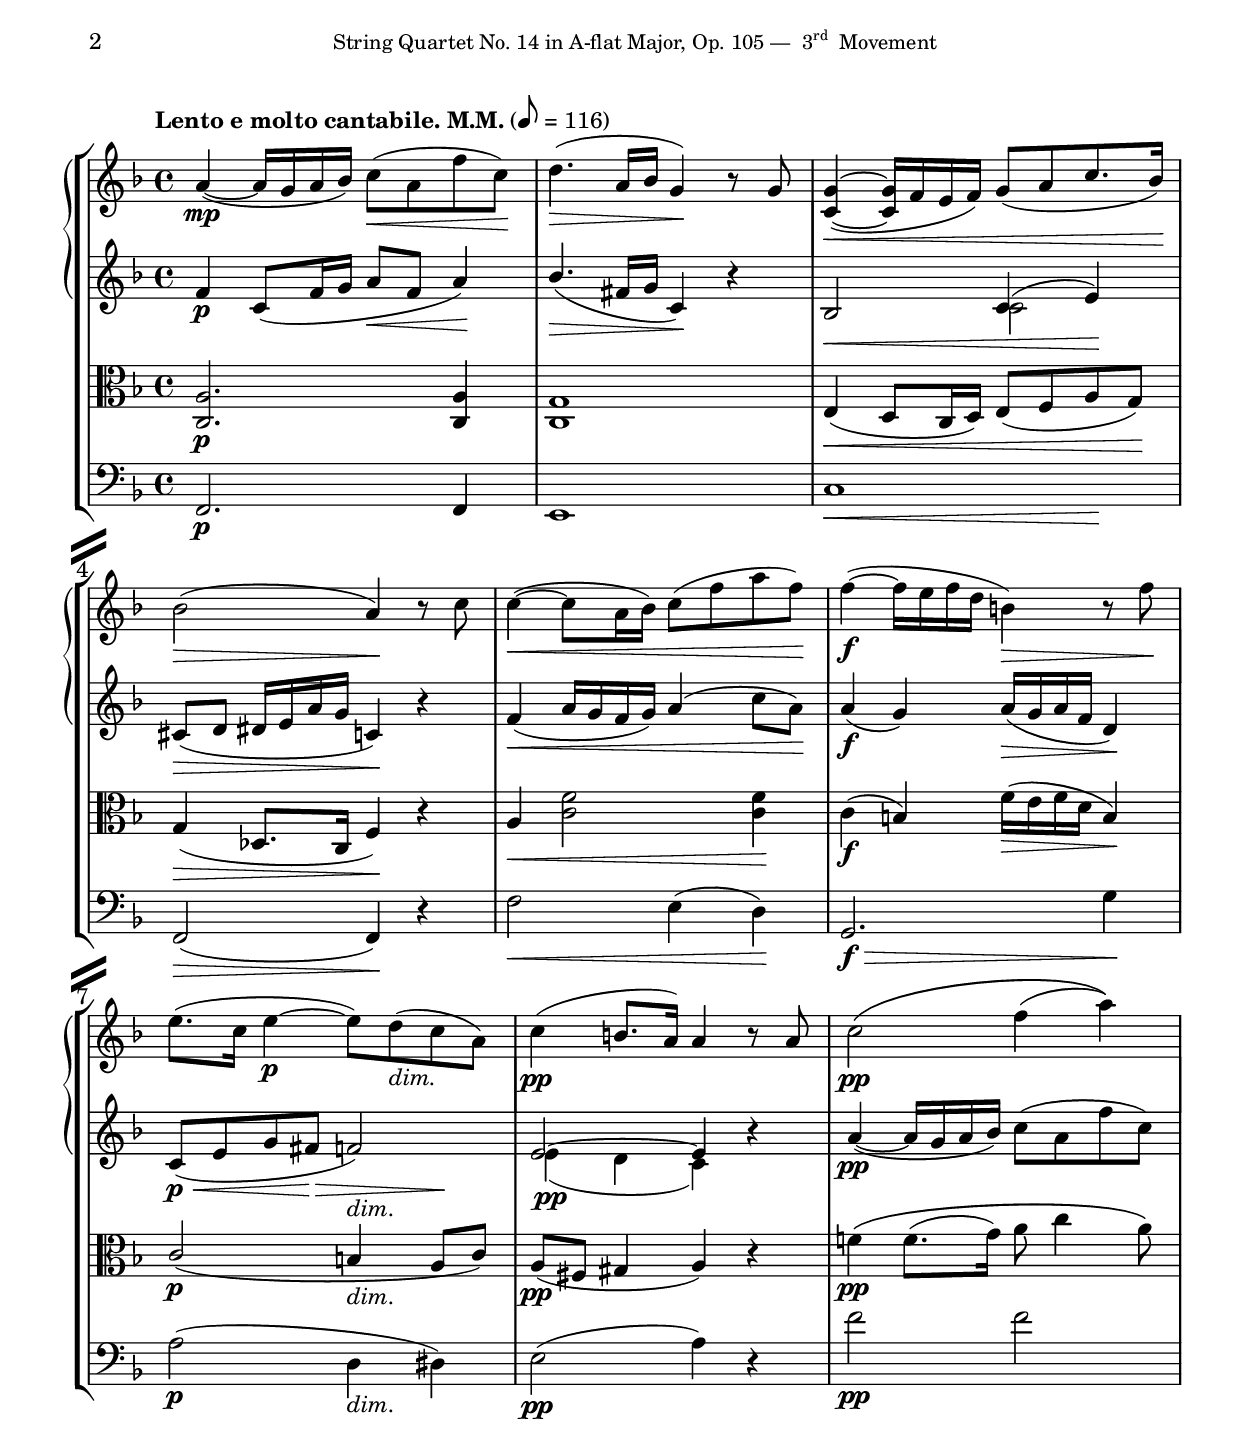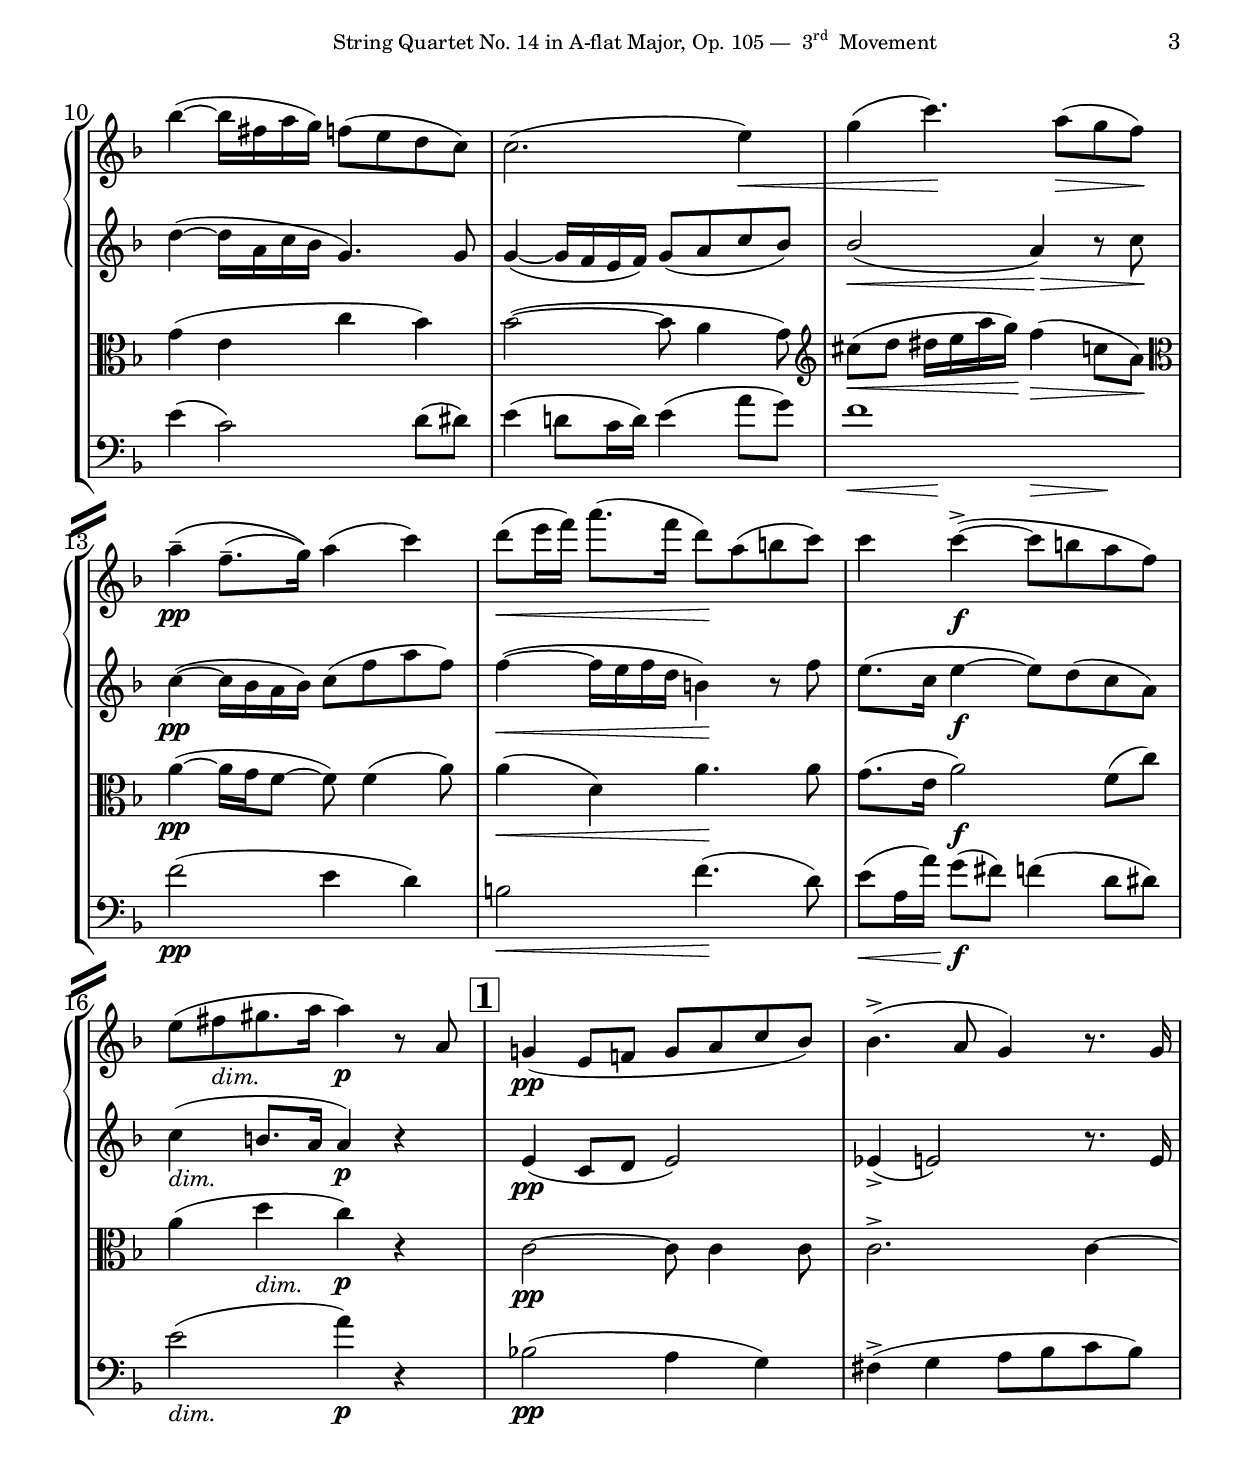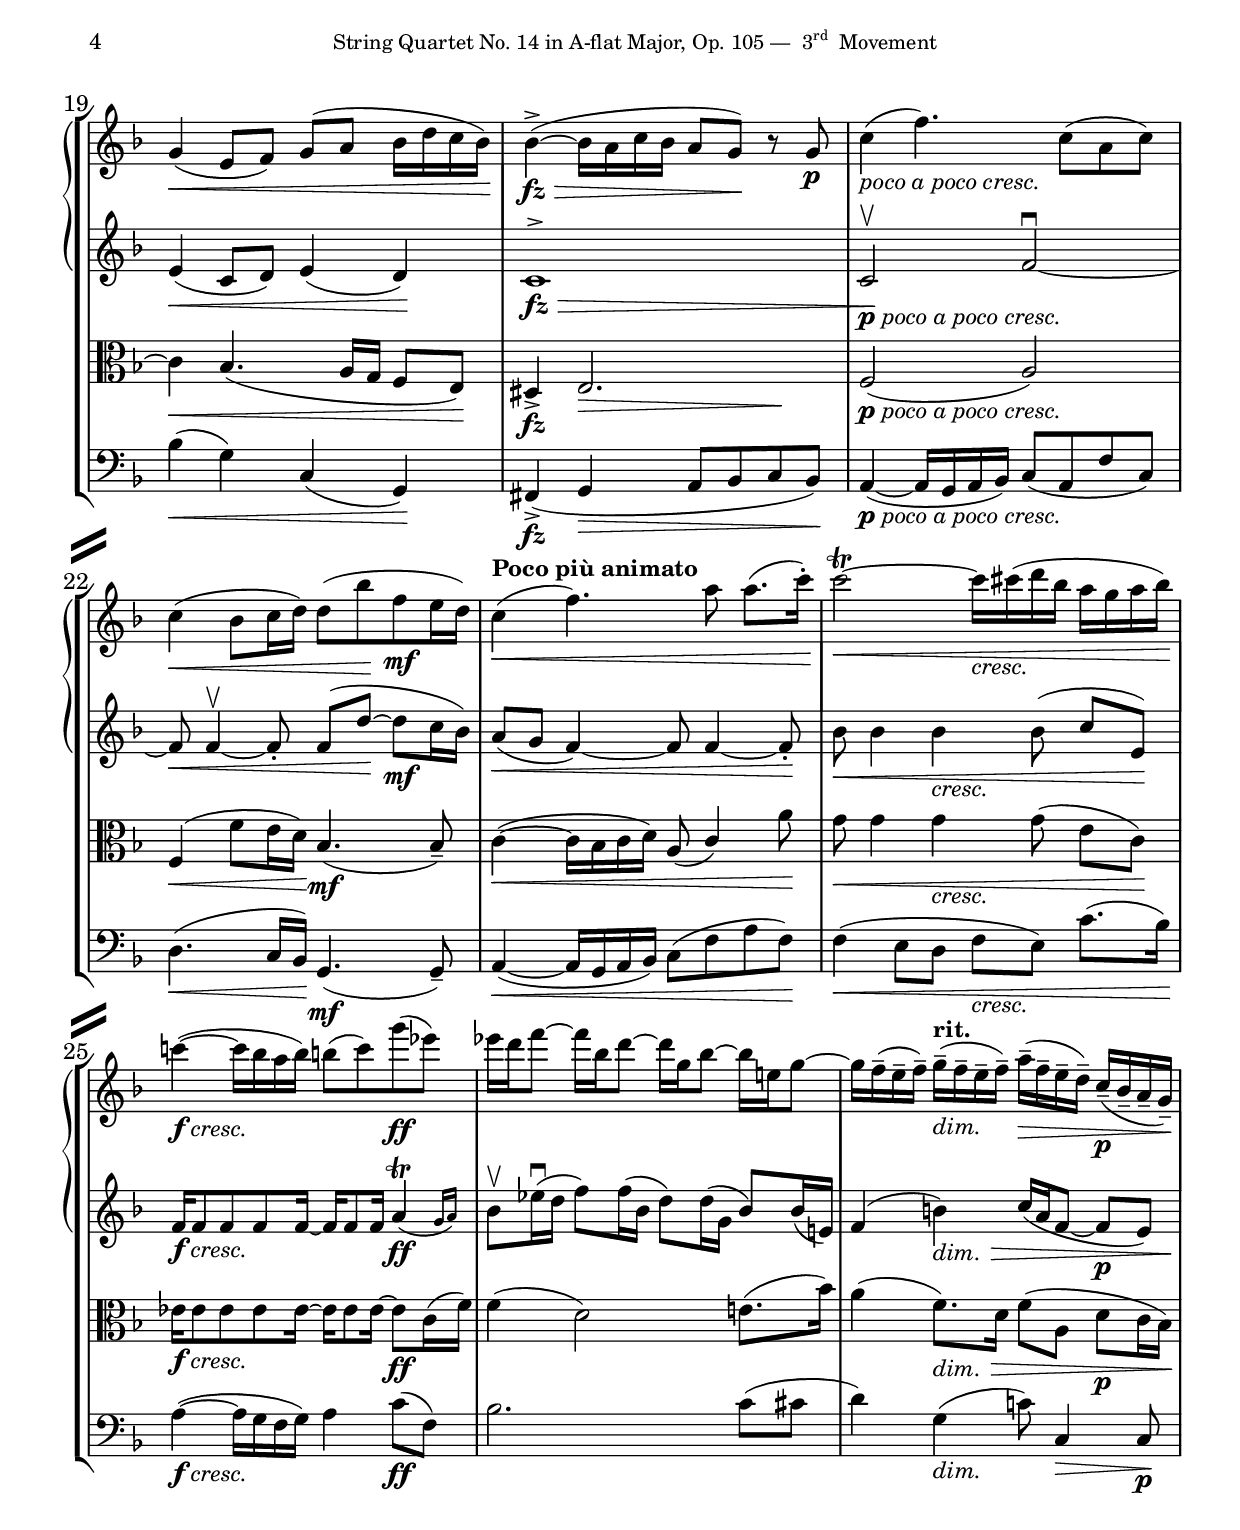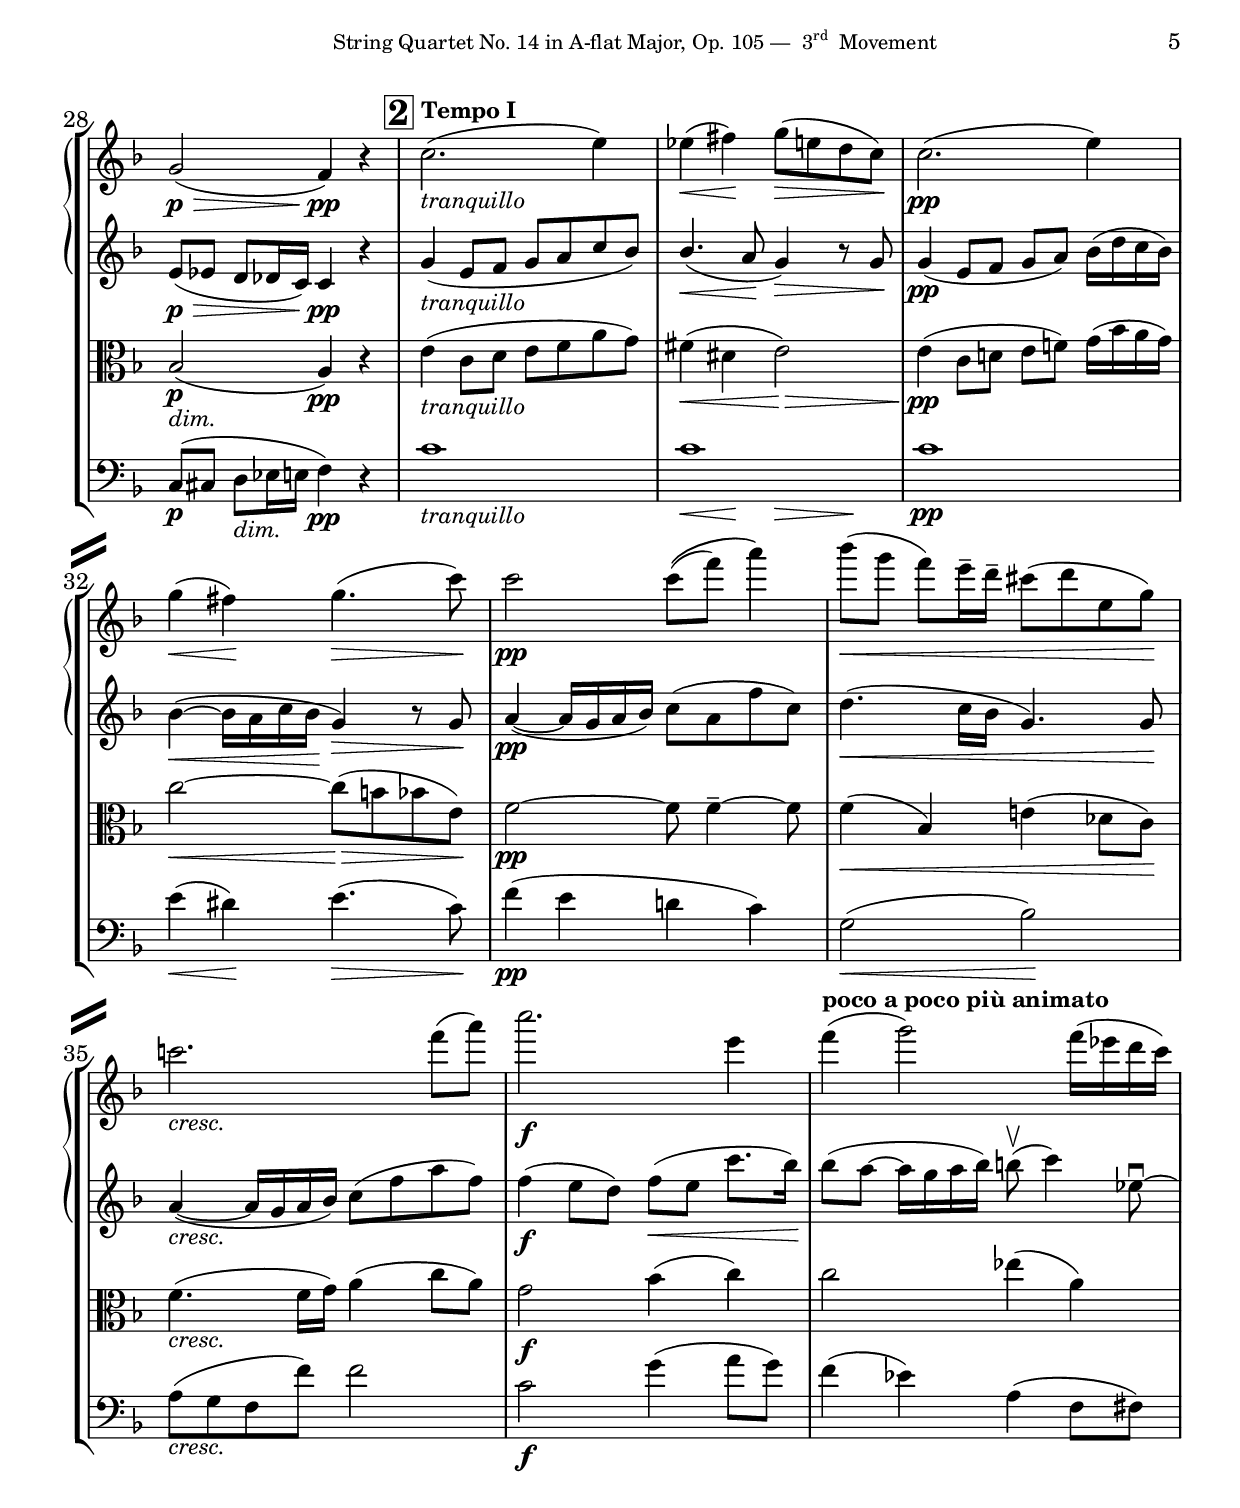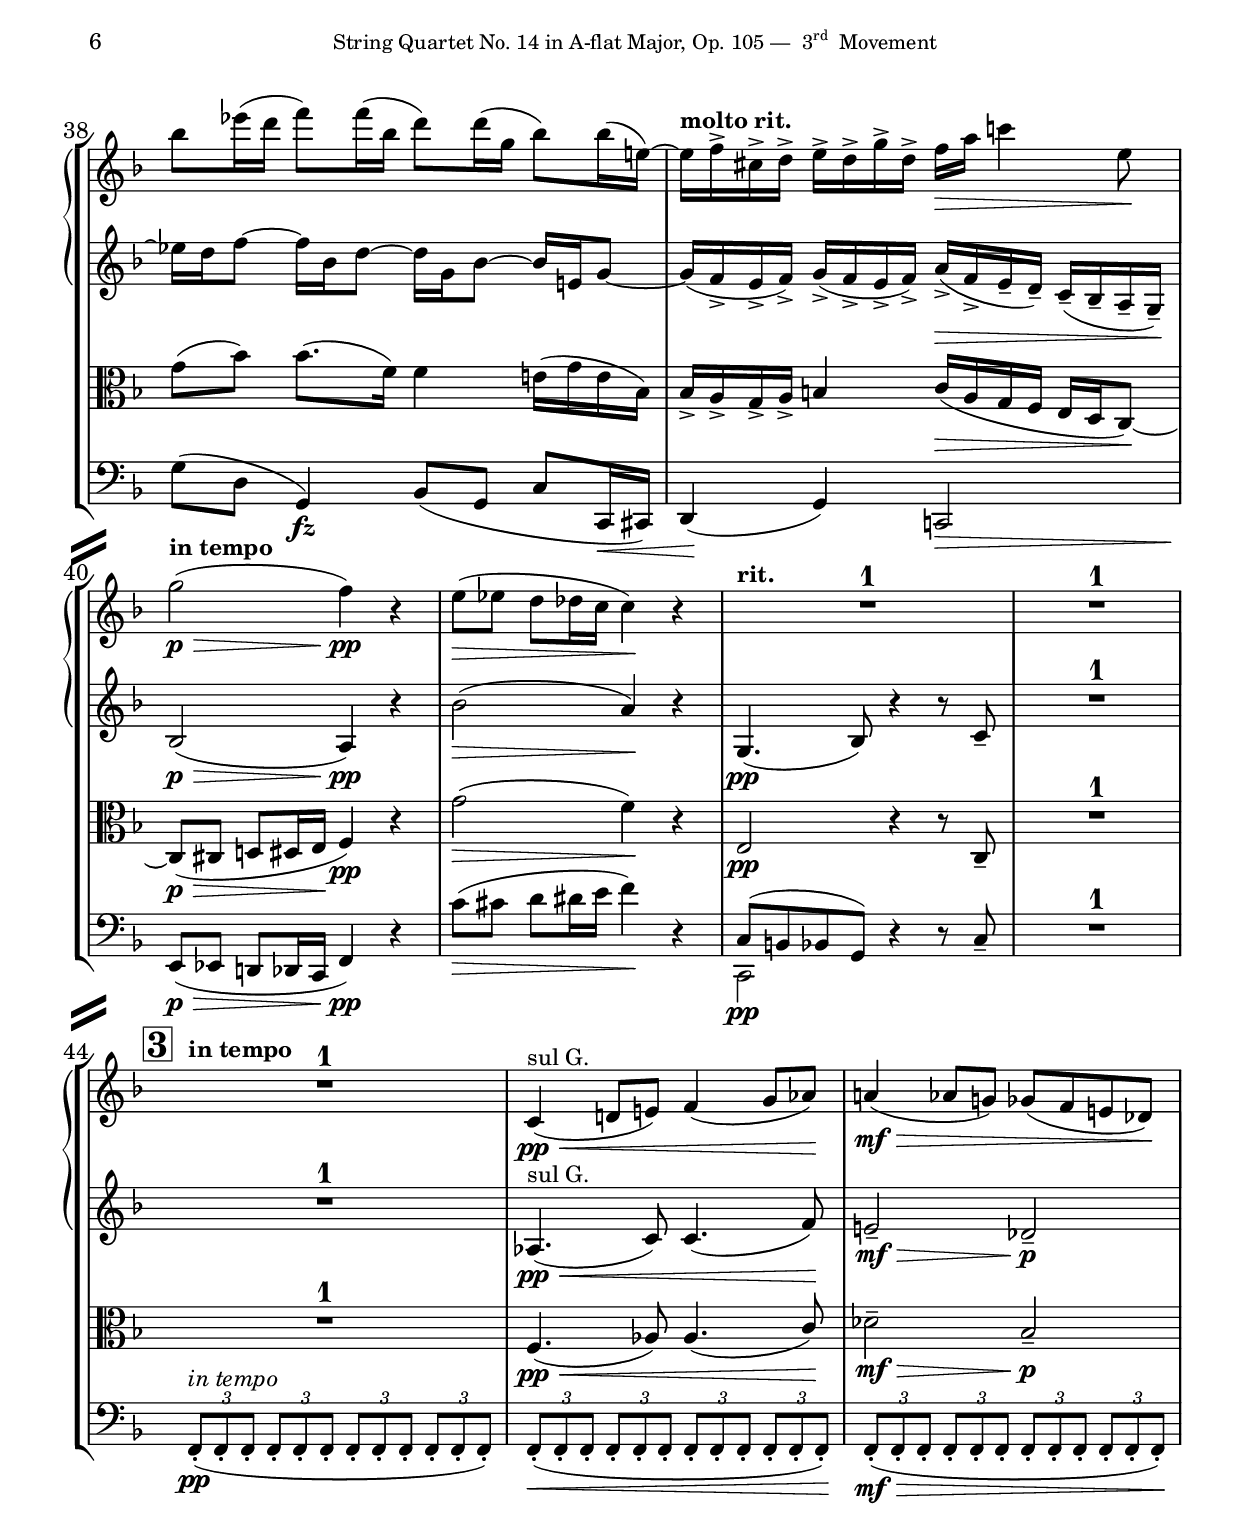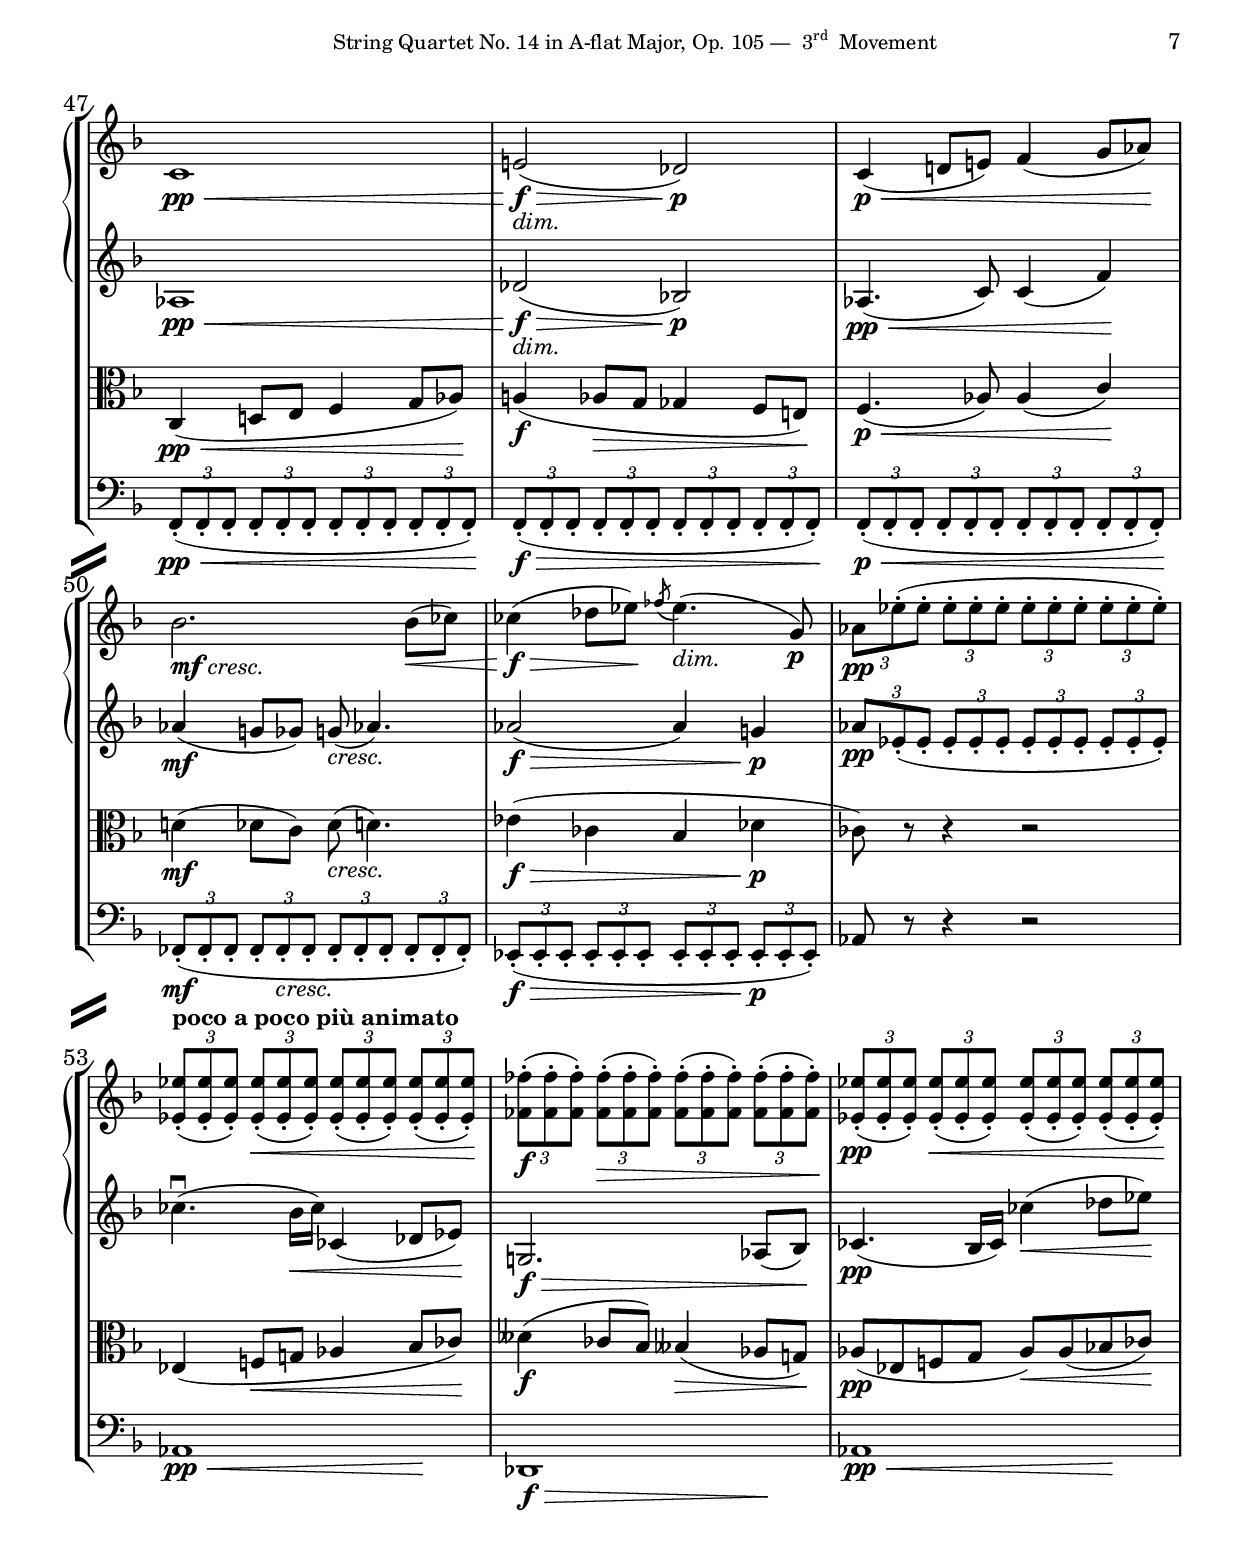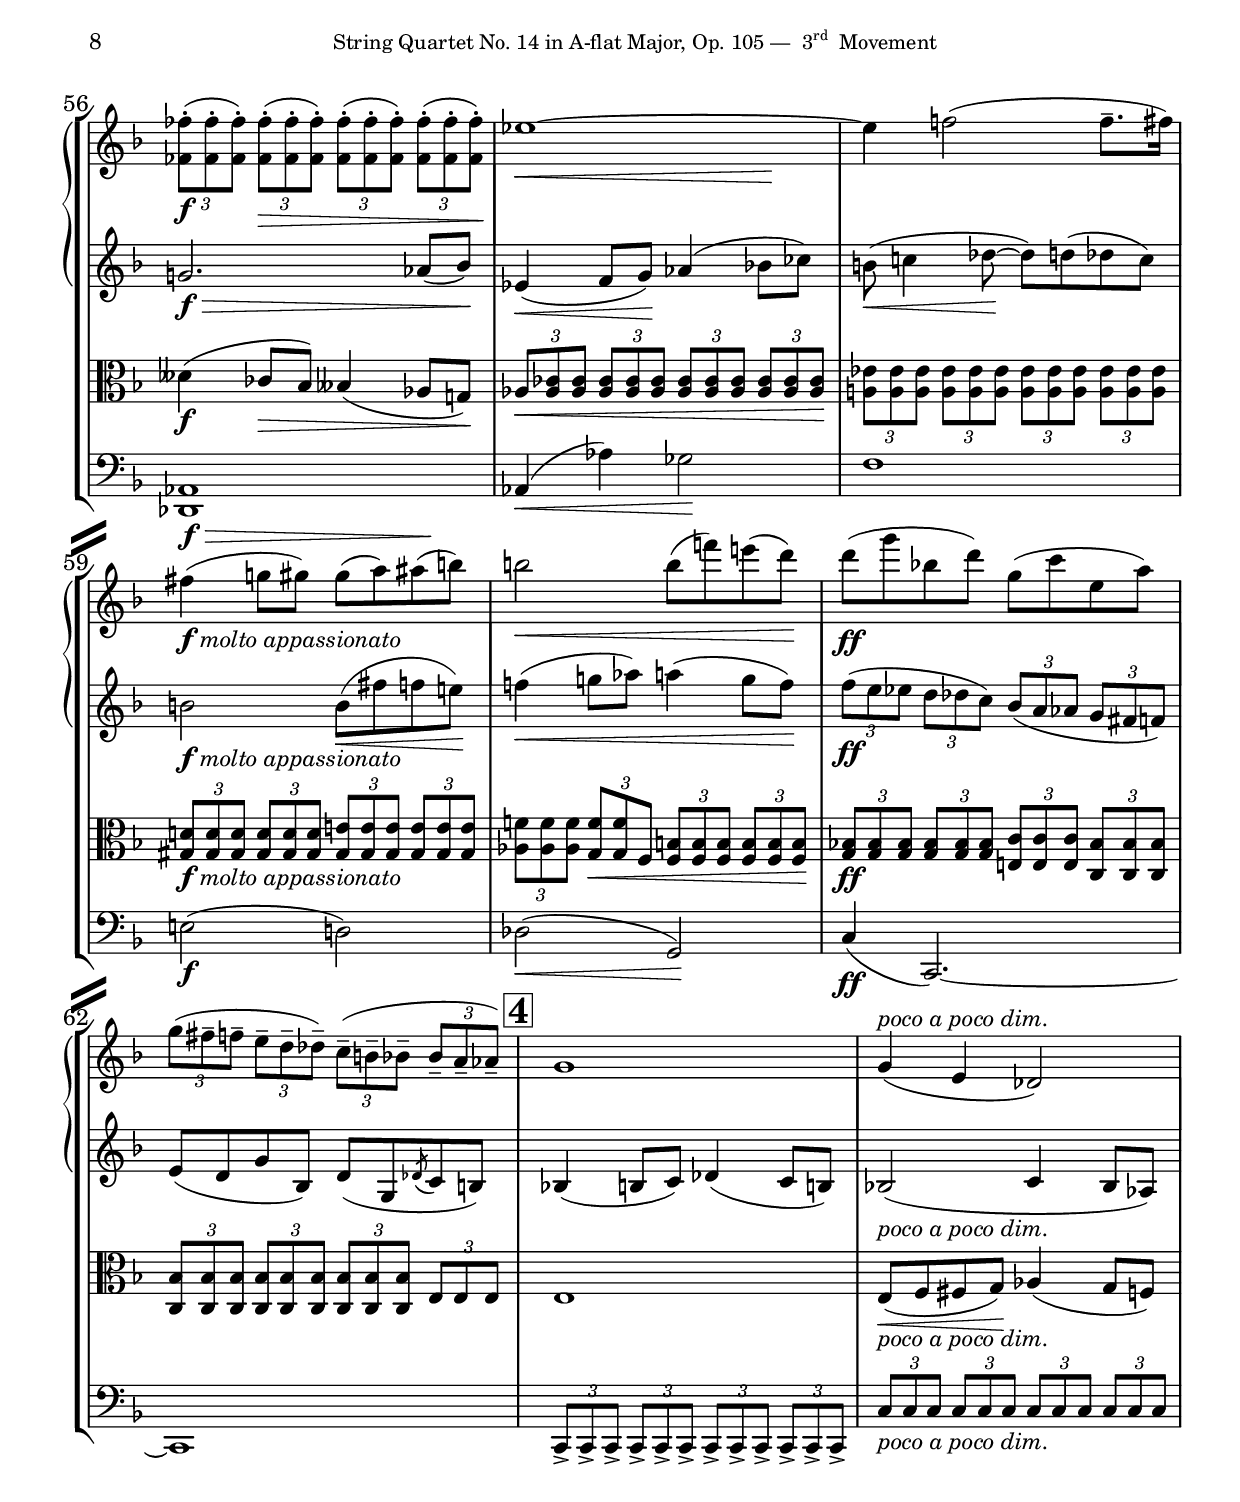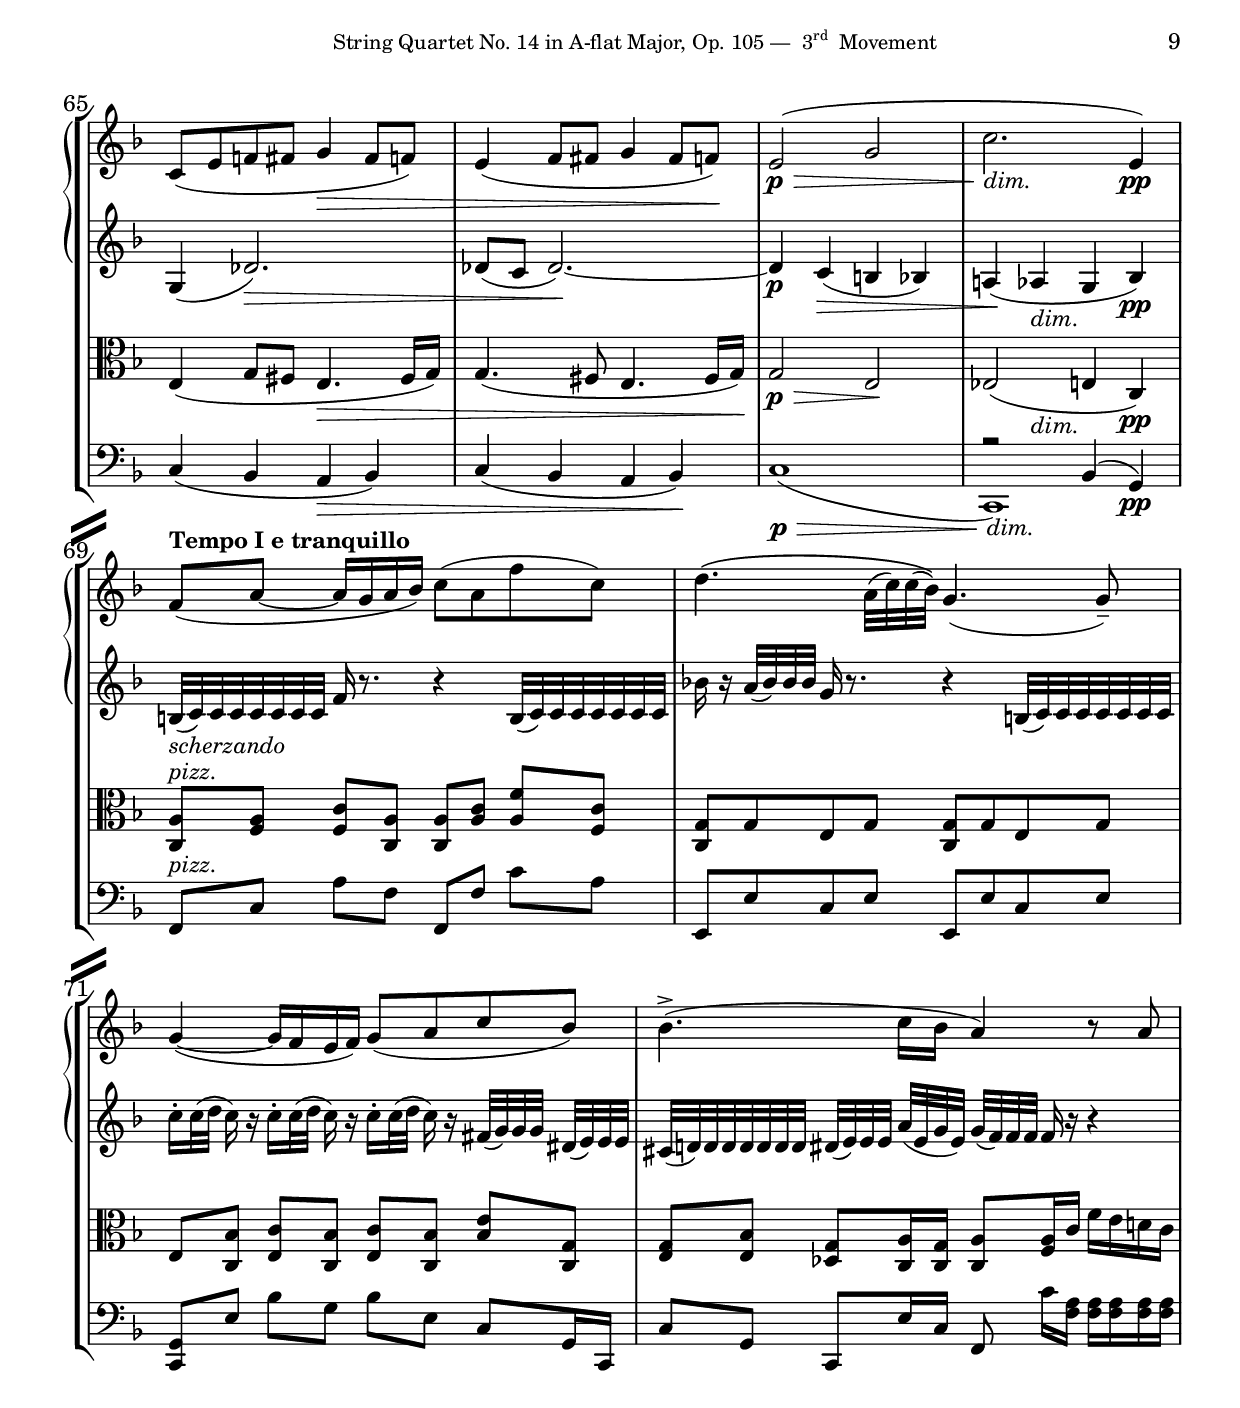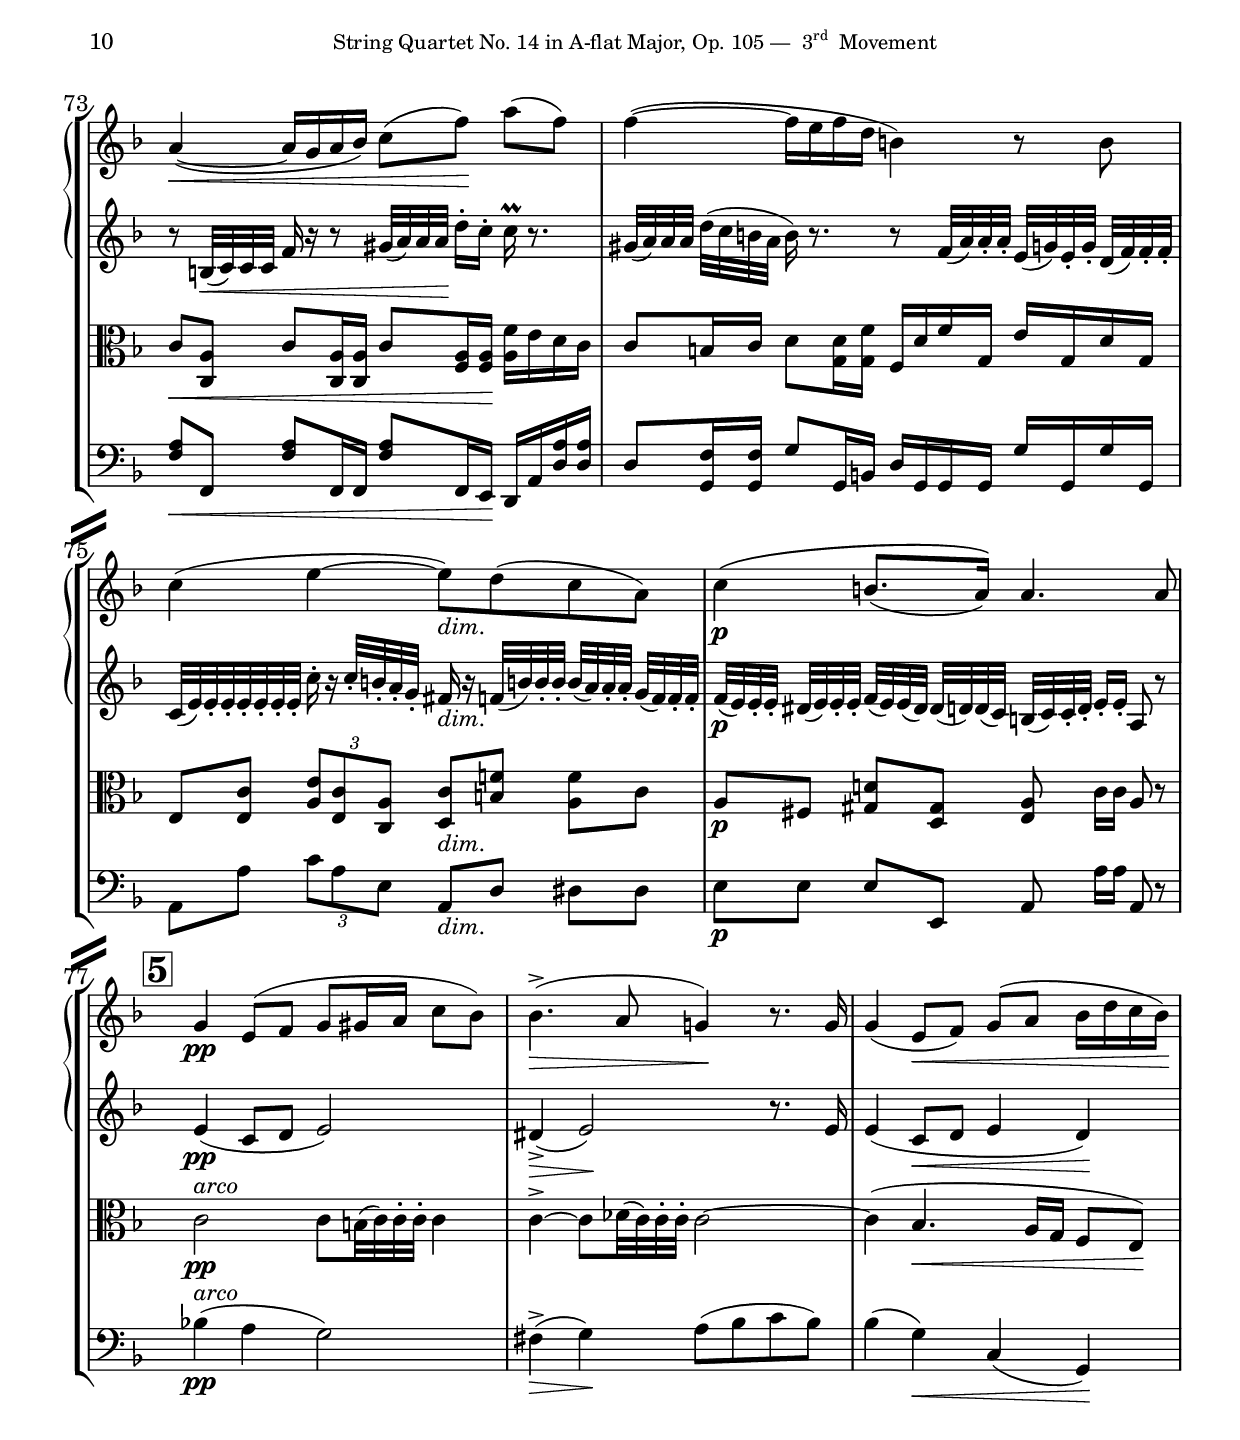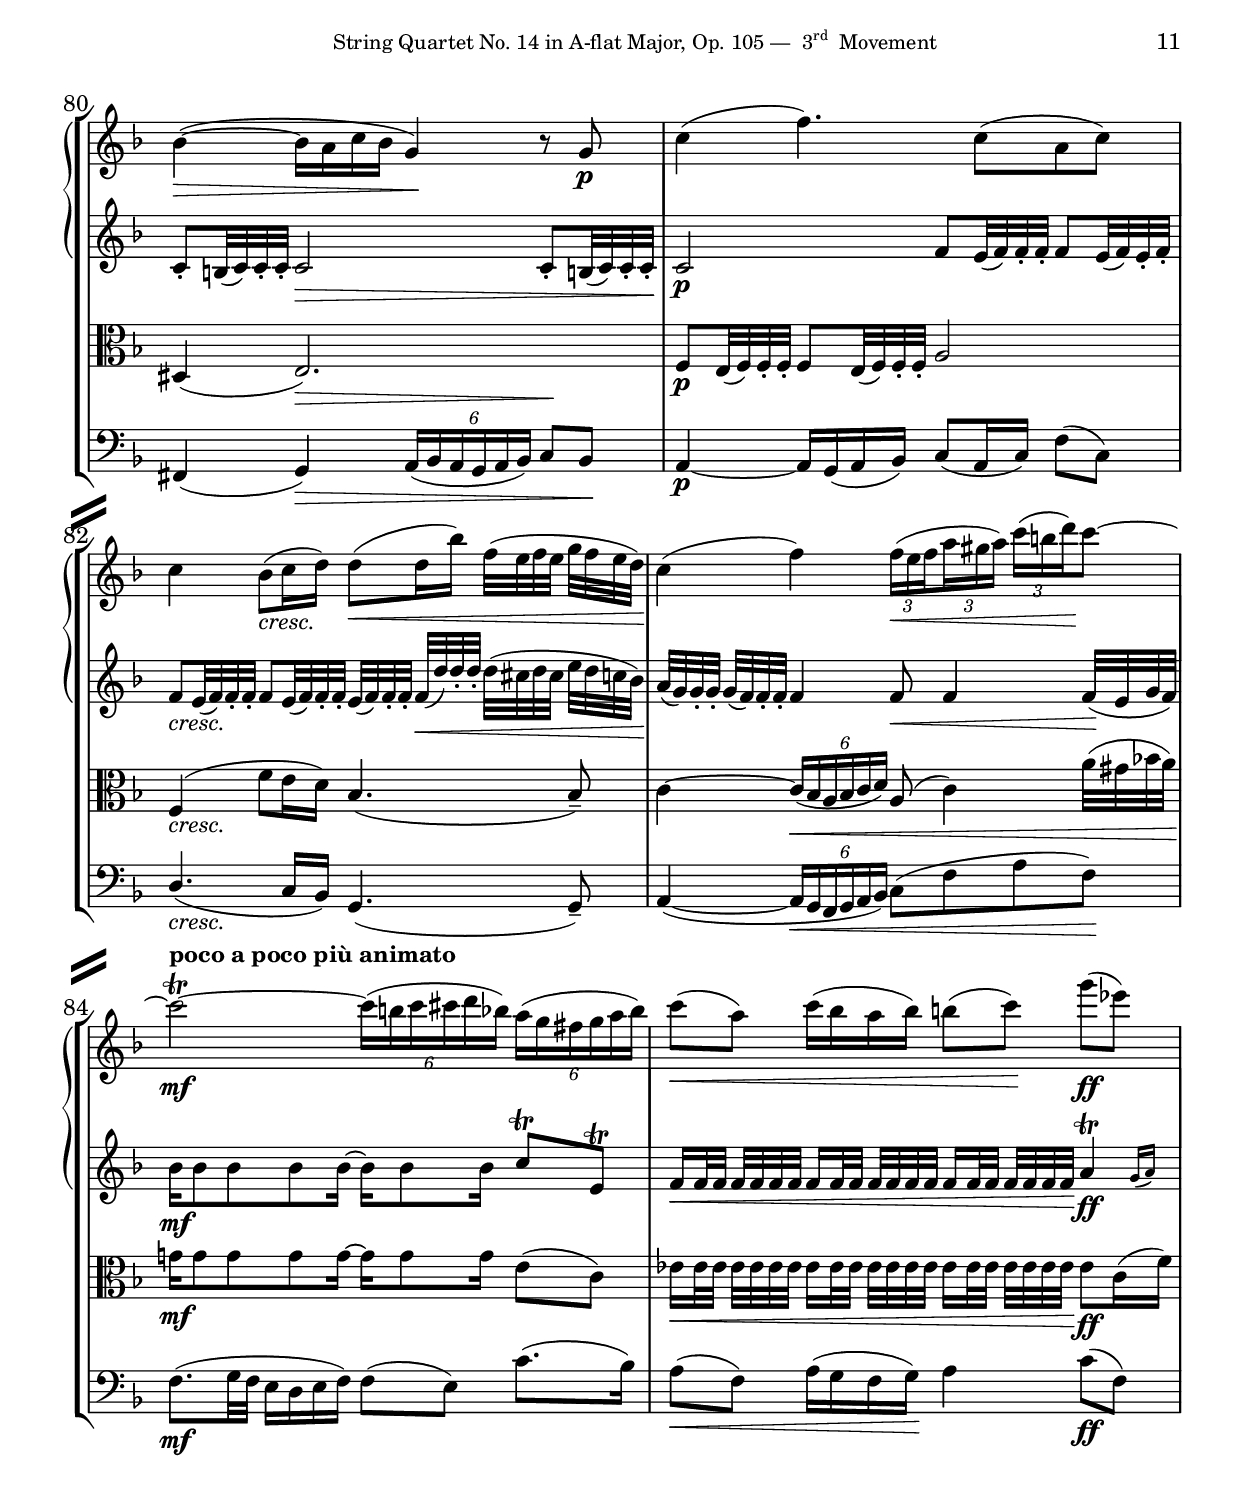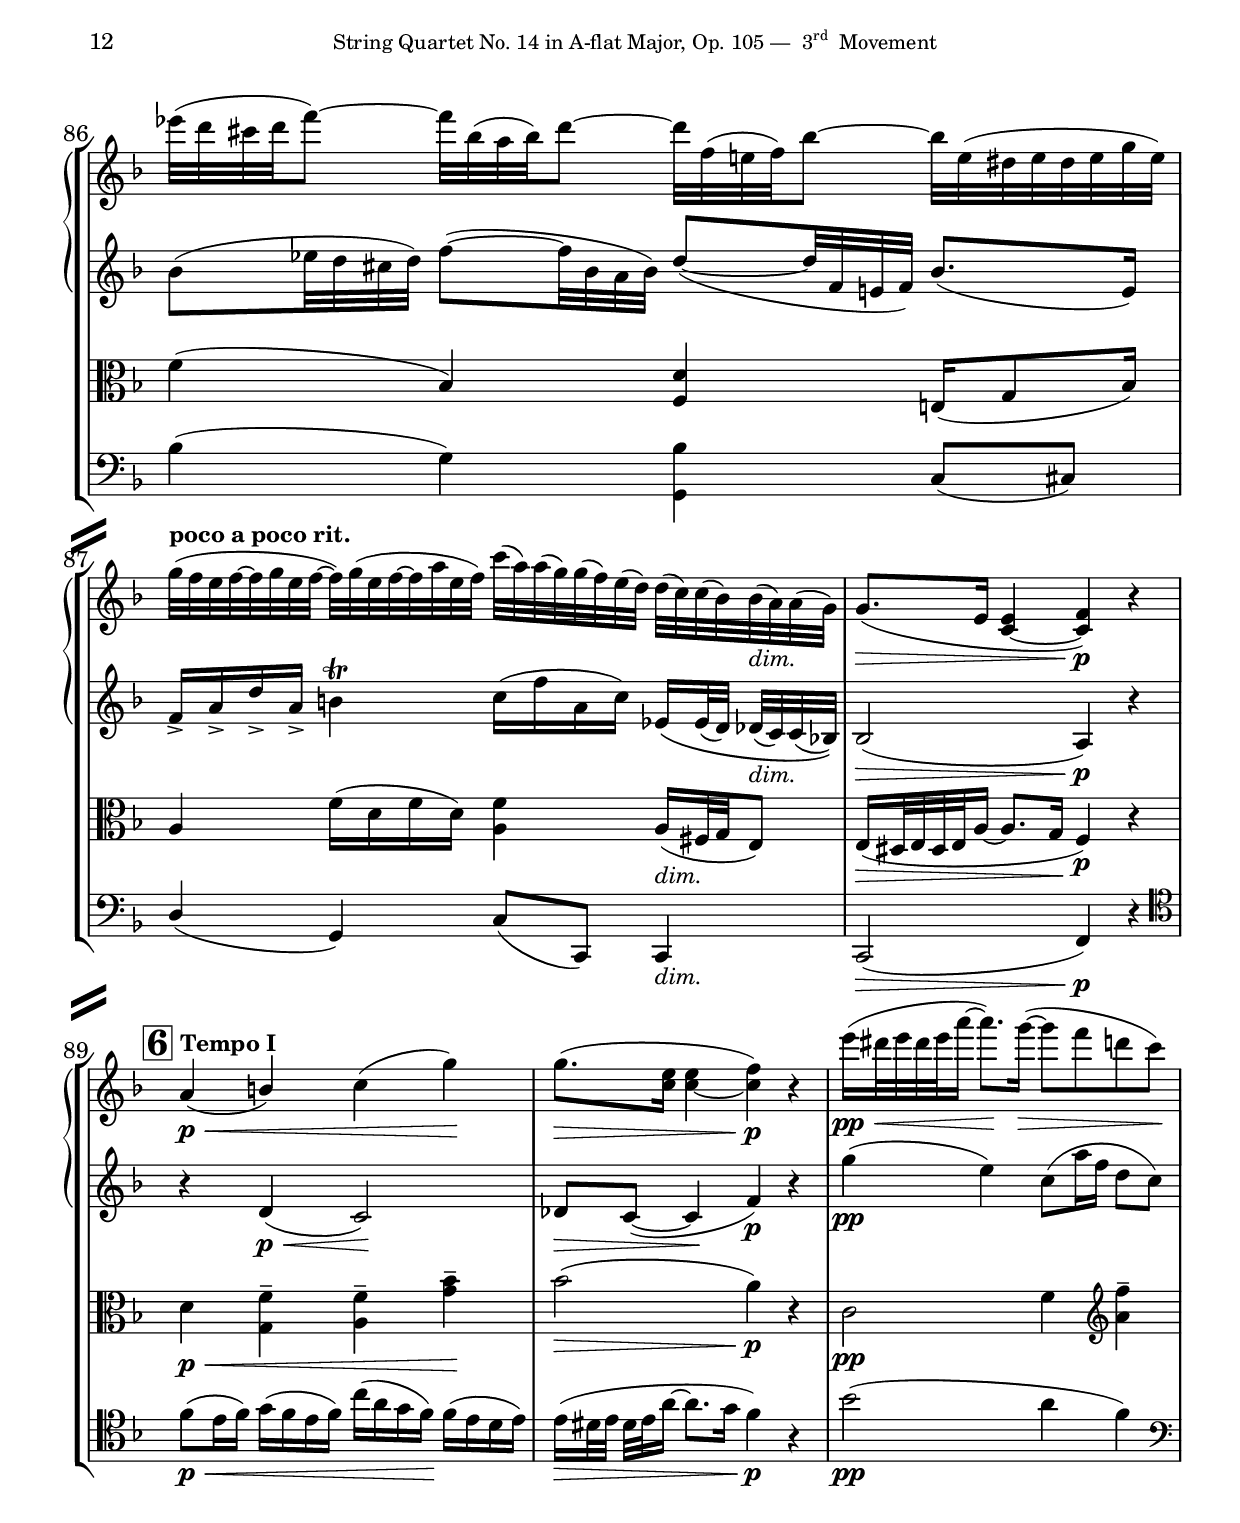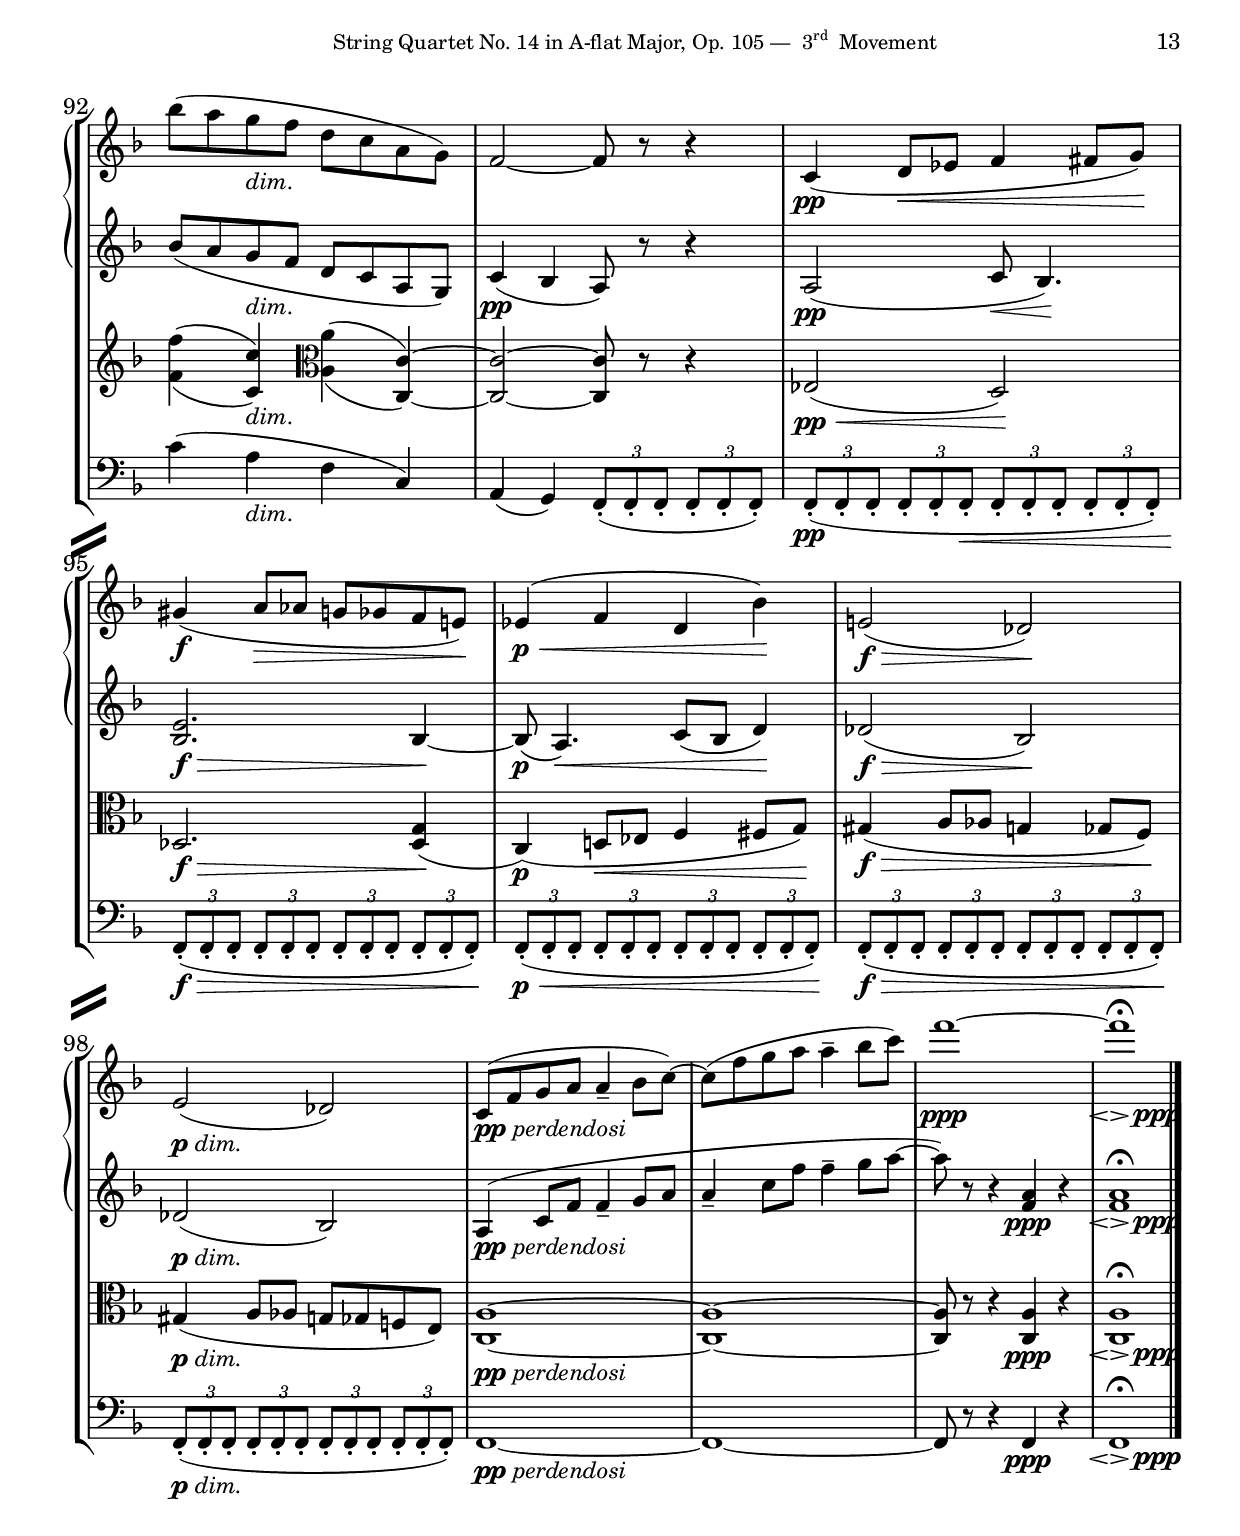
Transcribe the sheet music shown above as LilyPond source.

%###############################################################################
%#                                 H E A D E R                                 #
%###############################################################################
%
%  Composer           : Antonín Dvořák (1841 - 1904)
%  work               : String Quartet No. 14 in A-flat Major, Op. 105
%  Source             : Berlin: N. Simrock, 1896. Plate 10682.
%  Type of score      : Score conductor mvt III
%  Typesetter         : Sébastien MANEN
%  date of initiation : Sunday 21 August 2022, 08:30
%
%###############################################################################
%#                          I N C L U D E   F I L E S                          #
%###############################################################################
\version "2.22.1"
%\include "/media/Documents/Partitions/lilypond/markup.ly"
\include "./00-Common/Quartet_n14_Op105_Header.ily"
%  work        : String Quartet No. 14 in A-flat Major, Op. 105
%  typesetter  : Sébastien MANEN
%  date        : Sunday 21 August 2022, 08:30
%###############################################################################
%#                          P A P E R   S E C T I O N                          #
%###############################################################################
\paper {
	ragged-last-bottom = ##t
	ragged-bottom = ##t
	left-margin = 15 \mm
	indent = 0
%	annotate-spacing = ##t
	slashSeparator = \markup {
		\center-align
		\vcenter \combine
		\beam #3.3 #0.5 #0.54
		\raise #1.24 \beam #3.3 #0.5 #0.54
	}
	system-separator-markup = \slashSeparator
	bookTitleMarkup = \markup {
		\column {
			\vspace #15
			\fill-line {
				\fromproperty #'header:composer
			}
			\vspace #10
			\fill-line {
				\fromproperty #'header:title
			}
			\vspace #10
			\fill-line {
				\fromproperty #'header:subtitle
			}
		}
	}
	oddHeaderMarkup = \markup {
		\on-the-fly \not-first-page \fill-line {
			\null
			\center-column {
				\smaller \fromproperty #'header:subsubtitle
				\fromproperty #'header:instrument
				\vspace #1
			}
			\fromproperty #'page:page-number-string
		}
	}
	evenHeaderMarkup = \markup {
		\on-the-fly \not-first-page \fill-line {
			\fromproperty #'page:page-number-string
			\center-column {
				\smaller \fromproperty #'header:subsubtitle
				\fromproperty #'header:instrument
				\vspace #1
			}
			\null
		}
	}
	oddFooterMarkup = \markup {
		\column {
			\fill-line {
				\on-the-fly #(on-page 1) \fromproperty #'header:copyright
			}
		}
	}
}

%  work        : String Quartet No. 14 in A-flat Major, Op. 105
%  typesetter  : Sébastien MANEN
%  date        : Sunday 21 August 2022, 08:30
%###############################################################################
%#                           T I M E   S E C T I O N                           #
%###############################################################################
timeMvtI = {
	\time 6/8
}
timeMvtII = {
	\time 3/4
}
timeMvtIII = {
	\time 4/4
}
timeMvtIV = {
	\time 2/4
	\set Timing.baseMoment = #(ly:make-moment 1/2)
	\set Timing.beamExceptions = \beamExceptions {
		16[ 16 16 16] 16[ 16 16 16] |
		8[ 8 8 8] |
		\tuplet 3/2 4 {8[ 8 8] 8[ 8 8] }
	}
}


%  work        : String Quartet No. 14 in A-flat Major, Op. 105
%  typesetter  : Sébastien MANEN
%  date        : Sunday 21 August 2022, 08:30
%###############################################################################
%#                         L A Y O U T   S E C T I O N                         #
%###############################################################################
%#(set-global-staff-size 16) 
%#(ly:set-option 'debug-skylines #t)
\layout {
	% temporary
	\compressMMRests
	\compressEmptyMeasures
	\set Voice.restNumberThreshold = #0
	% end temporary
%	#(layout-set-staff-size 16)
	\set Score.alternativeNumberingStyle = #'numbers
	\set Score.markFormatter = #format-mark-box-numbers
	\context {
		\Voice
		\override TupletBracket #'bracket-visibility = ##f
%		\override TupletNumber.avoid-slur = #'outside
		\override Hairpin.to-barline = ##f
		\override TrillSpanner.bound-details.right.padding = #1
		\override Fingering.avoid-slur = #'around
		\override Arpeggio.padding = #0.25
		%\override Script.staff-padding = #'()
		\override Hairpin.height = #0.55
	}
	\context {
		\Staff
		\consists #Measure_counter_engraver
		\override TupletBracket.staff-padding = ##f
		\override Fingering.staff-padding = #'()
		%\override Script.staff-padding = ##f
		\override MultiMeasureRest.space-increment = 1
	}
	\context {
		\Score
		\override RehearsalMark #'font-size = #4  % 6
		\override RehearsalMark.extra-spacing-width = #'(-0.3 . 0.3) %0.7
		\override RehearsalMark.outside-staff-priority = ##f
		\override RehearsalMark.extra-spacing-height = #'(-inf.0 . +inf.0)
		\override DynamicTextSpanner.font-size = #0
		\override BarNumber.font-size = #0 %2
		\override MeasureCounter.outside-staff-priority = #390
		\override FootnoteItem #'annotation-line = ##f
		\override MetronomeMark.font-size = #0 %1
	}
}


%  work        : String Quartet No. 14 in A-flat Major, Op. 105
%  typesetter  : Sébastien MANEN
%  date        : Sunday 21 August 2022, 08:30
%###############################################################################
%#                      S H O R T C U T S   S E C T I O N                      #
%###############################################################################
animato = \markup {\italic animato}
appassionato = \markup {\italic appassionato}
arco = \markup {\italic arco}
atempo = \markup {\italic {a tempo}}
cantabile = \markup {\italic {cantabile}}
crescmarkup = \markup {\italic cresc.}
dimmarkup = \markup {\italic dim.}
dolcepococresc = \markup {\italic {dolce poco cresc.}}
intempo = \markup {\italic {in tempo}}
intempopocoapocopiuanimato = \markup {\italic {in tempo poco a poco più animato}}
moltocrescmark = \markup {\italic {molto cresc.}}
pesante = \markup {\italic pesante}
pizz = \markup {\italic pizz.}
pocoapocopiuanimato = \markup {\italic {poco a poco più animato}}
pocoapocopiutranquillo = \markup {\italic {poco a poco più tranquillo}}
pococresc = \markup {\italic {poco cresc.}}
pocosostenutoetranquillo = \markup {\italic {poco sostenuto e tranquillo}}
pocotranquillo = \markup {\italic {poco tranquillo}}
rit = \markup {\italic rit.}
sulG = \markup {sul G.}
espress = \markup {\italic {espress.}}
fine = \markup {\italic Fine}
pocoapococresc = \markup {\italic {poco a poco cresc.}}
ritard = \markup {\italic ritard}
segue = \markup {\italic segue}
moltoappassionato = \markup {\italic {molto appassionato}}
moltorit = \markup {\italic {molto rit.}}
pocoapocodim = \markup {\italic {poco a poco dim.}}
pocoapocoritmarkup = \markup {\italic {poco a poco rit.}}
scherzando = \markup {\italic scherzando}
tranquillo = \markup {\italic tranquillo}
accel = \markup {\italic accel.}
espressivomarkup = \markup {\italic {espressivo}}
moltoespressivo = \markup {\italic {molto espressivo}}
pocorit = \markup {\italic {poco rit.}}
pocosostenuto = \markup {\italic {poco sostenuto}}
semplicecresc = \markup {\italic {semplice cresc.}}
sempredim = \markup {\italic {sempre dim.}}
sulD = \markup {sul D.}
string = \markup {\italic string.}
longacorona = \markup {\italic {longa corona}}


ffrisoluto = \markup {\dynamic ff \italic risoluto}
fconforza = \markup {\dynamic f \italic {con forza}}
fdetache = \markup {\dynamic f \italic détaché}
fzcresc= \markup {\dynamic fz \italic cresc.}
mpespressivo = \markup { \dynamic mp \italic espressivo}
pdim = \markup { \dynamic p \italic dim.}
piuf = \markup {\italic {più} \dynamic f}
ppleggiero = \markup { \dynamic pp \italic leggiero}
ppespressivomoltocantabile = \markup { \dynamic pp \italic {espressivo e molto cantabile}}
pdimin = \markup { \dynamic p \italic dimin.}
pmoltoespressivo = \markup { \dynamic p \italic {molto espressivo}}
ppdolce = \markup { \dynamic pp \italic dolce}
pplegato = \markup { \dynamic pp \italic legato}
ppmoltocantabile = \markup { \dynamic pp \italic {molto cantabile}}
fcresc = \markup {\dynamic f \italic {cresc.}}
fmoltoappassionato = \markup { \dynamic f \italic {molto appassionato}}
mfpocoapocopiuanimato = \markup { \dynamic mf \italic {poco a poco più animato}}
ppocoapococresc = \markup { \dynamic p \italic {poco a poco cresc.}}
ppperdendosi = \markup { \dynamic pp \italic {perdendosi}}
fespressivo = \markup {\dynamic f \italic espressivo}
fmarcato = \markup {\dynamic f \italic marcato}
fmoltoespress = \markup { \dynamic f \italic {molto espress}}
frisoluto = \markup { \dynamic f \italic {risoluto}}
fppocosostenuto = \markup { \dynamic fp \italic {poco sostenuto}}
mfleggiero = \markup { \dynamic mf \italic leggiero}
pmoltocantabile = \markup { \dynamic p \italic {molto cantabile}}
ppocosostenuto = \markup { \dynamic p \italic {poco sostenuto}}
ppcantabile = \markup { \dynamic pp \italic cantabile}
pmarkup = \markup {\dynamic p}
mfcresc = \markup {\dynamic mf \italic cresc.}
esprppp = \markup {
	\line {
		\general-align #Y #DOWN
		\musicglyph #"scripts.espr" 
		\dynamic ppp
	}
}

%pocoapococresc = #(make-music 'CrescendoEvent
%             'span-direction START
%             'span-type 'text
%             'span-text "poco a poco cresc.")
ffz = #(make-dynamic-script "ffz")
dimD = \tweak DynamicText.self-alignment-X #-0.71 #(make-dynamic-script (markup #:normal-text #:italic "dim."))

%flattrillmark = \markup { 
%	\hspace #1.1
%	\concat { 
%		\general-align #Y #CENTER {
%			\musicglyph #"scripts.trill" 
%			\hspace #0.45
%			\teeny \flat 
%		}
%	}
%}

naturaltrillmark = \markup {
	\concat {
		\hspace #0.8
		\general-align #Y #CENTER {
			\musicglyph #"scripts.trill" 
			\hspace #0.45
			\teeny \natural 
		}
	}
}

%sharptrillaccentmark = \markup { 
%	\center-column {
%		\concat { 
%			\hspace #1.2 \lower #1.3 
%			\general-align #Y #CENTER {
%				\musicglyph #"scripts.trill" 
%				\hspace #0.4
%				\teeny \sharp 
%			}
%		}
%		\musicglyph #"scripts.sforzato"
%	}
%}

trillAccidental = #(define-music-function 
	(accidental)
	(markup?)
	#{
		\once \override Script.padding = #0.20
		\once \override Script.stencil = #ly:text-interface::print
		\once \override Script.text = #accidental
	#}
)

%fine = {
%	\once \override Score.RehearsalMark.self-alignment-X = #1 
%	\once \override Score.RehearsalMark.font-size = #0
%	\mark \markup {"Fine"}
%}

setSextolet = {
	\set subdivideBeams = ##t
	\set baseMoment = #(ly:make-moment 1/8)
	\set beatStructure = 2,2,2,2
	\override TupletNumber.Y-offset = #-3
	\override TupletNumber.avoid-slur = #'ignore
}
unsetSextolet = {
	\set subdivideBeams = ##f
	\revert TupletNumber.Y-offset
	\revert TupletNumber.avoid-slur
}


%\include "./00-Common/Quartet_n14_Op105_Format_Cond_Mvt03.ily"
%  work        : String Quartet No. 14 in A-flat Major, Op. 105
%  typesetter  : Sébastien MANEN
%  date        : Sunday 21 August 2022, 08:30
%###############################################################################
%#                       T E M P I  C O N D U C T O R S                        #
%###############################################################################
tempiMvtI = {
	\tempo "Adagio ma non troppo." 8 = 88
	s2.*14
	\tempo "Allegro appassionato. M.M." 4=116 % bar 15
	s1*19 s2.*1 s2*1 s1*10 s2.*1 s1*6
	\tempo "rit" % bar 53
	s1
	\tempo "a tempo" % bar 54
	s1
	\tempo "poco a poco più animato" % bar 55
	s1*19
	\tempo "Poco sostenuto e tranquillo" % bar 74
	s1*4
	\tempo "rit" % bar 78
	s1
	\tempo "in tempo" % bar 79
	s1
	\tempo "Tempo I." % bar 80
	s1*46
	\tempo "Un poco meno mosso" % bar 126
	s1*8
	\tempo "in tempo" % bar 134
	s1*2 s2.*1 s2*1 s1*3
	\tempo "Poco animato." % bar 141
	s1*6
	\tempo "poco tranquillo" % bar 147
	s1*3
	\tempo "animato" % bar 150
	s2.
	\tempo "Tempo I" % bar 151
	s1*6
	\tempo "rit." % bar 157
	s1
	\tempo "in tempo" % bar 158
	s2
	\tempo "poco a poco più animato" % bar 158.5
	s2 s1*16
	\tempo "poco a poco più tranquillo" % bar 175
	s1*3
	\tempo "Meno mosso" % bar 178
	s1*12
	\tempo "Poco più lento" % bar 190
	s1*8
	\tempo "Poco a poco più animato" % bar 198
	s1*3
	\tempo "Vivo." % bar 201
}
tempiMvtII = {
	\tempo "Molto vivace. M.M. " 2. = 92
	s2.*136
	\tempo "rit." % bar 137
	s2.*4
	\tempo "in tempo" % bar 141
	s2.*85
	\tempo "rit." % bar 226
	s2.*7
	\tempo "in tempo" % bar 233
}
tempiMvtIII = {
	\tempo "Lento e molto cantabile. M.M." 8 = 116
	s1*22
	\tempo "Poco più animato" % bar 23
	s1*4 s4 
	\tempo "rit." % bar 27.25
	s2. s1
	\tempo "Tempo I" % bar 29
	s1*8
	\tempo "poco a poco più animato" % bar 37
	s1*2
	\tempo "molto rit." % bar 39
	s1
	\tempo "in tempo" % bar 40
	s1*2
	\tempo "rit." % bar 42
	s1*2
	\tempo "in tempo" % bar 44
	s1*9
	\tempo "poco a poco più animato" % bar 53
	s1*16
	\tempo "Tempo I e tranquillo" % bar 69
	s1*15
	\tempo "poco a poco più animato" % bar 84
	s1*3
	\tempo "poco a poco rit." % bar 87
	s1*2
	\tempo "Tempo I" % bar 89
}
tempiMvtIV = {
	\tempo "Allegro non tanto. M.M." 4 = 112
}

%  work        : String Quartet No. 14 in A-flat Major, Op. 105
%  typesetter  : Sébastien MANEN
%  date        : Sunday 21 August 2022, 08:30
%###############################################################################
%#                          M U S I C   S E C T I O N                          #
%###############################################################################
musicViolinIMvtIII = \relative c {
	\clef treble
	\key f \major
% mesure 1 à 5
	a''4(~\mp a16 g a bes) c8(\< a f' c)\!
	d4.\>( a16 bes g4)\! r8 g
	<c, g'>4~(\< <c g'>16 f e f) g8([ a c8. bes16)]\!
	bes2(\> a4)\! r8 c
	c4~(\< c8 a16 bes) c8( f a f)\!
% mesure 6 à 10
	f4~(\f f16 e f d b4)\> r8 f'\!
	e8.( c16 e4\p~ e8) d(_\dimmarkup c a)
	c4\pp( b8. a16) a4 r8 a
	c2\pp\( f4( a)\)
	bes4~( bes16 fis a g) f8( e d c) 
% mesure 11 à 15
	c2.( e4)\<
	g( c4.\!) a8(\> g f)\!
	a4--\pp\( f8.--( g16)\) a4( c)
	d8(\< e16 f) a8.( f16 d8)\! a( b c)
	c4 c4\f->~( c8 b a f)
% mesure 16 à 20
	e([ fis_\dimmarkup gis8. a16] a4)\p r8 a, \mark \default
	g!4\pp( e8 f! g a c bes)
	bes4.->( a8 g4) r8. g16
	g4(\< e8 f) g( a bes16 d c bes)\!
	bes4\fz->\>~( bes16 a c bes a8 g)\! r g\p
% mesure 21 à 25
	c4(_\pocoapococresc f4.) c8( a c)
	c4(\< bes8 c16 d) d8([ bes'\! f\mf e16 d)]
	c4(\< f4.) a8 a8.( c16-.)\!
	c2\trill\<~ c16_\crescmarkup cis( d bes a g a bes)\!
	c!4~(_\fcresc c16 bes a bes) b8( c) g'(\ff ees)
% mesure 26 à 30
	ees16 d f8~ f16 bes, d8~ d16 g, bes8~ bes16 e,! g8~
	g16 f--( e-- f--) g_\dimmarkup(-- f-- e-- f)-- a(\>-- f-- e-- d)-- c(--_\pmarkup bes-- a-- g)-- 
	g2\p\>( f4)\pp r \mark \default
	c'2.(_\tranquillo e4)
	ees(\< fis)\! g8(\> e d c)\!
% mesure 31 à 35
	c2.(\pp e4)
	g4(\< fis)\! g4.(\> c8)\!
	c2\pp c8\(( f) a4\)
	bes8(\< g f) e16-- d-- cis8( d e, g)\!
	c!2._\crescmarkup f8( a)
% mesure 36 à 40
	c2.\f e,4
	f( g2) f16( ees d c)
	bes8 ees16( d f8) f16( bes, d8) d16( g, bes8) bes16( e,!)~
	e f-> cis-> d-> e-> d-> g-> d-> f\> a c!4 e,8\!
	g2\p\>( f4)\pp r
% mesure 41 à 45
	e8(\> ees d des16 c c4)\! r4
	R1*2 \mark \default
	
	R1
	c,4\pp\<(^\sulG d!8 e!) f4( g8 aes)\!
% mesure 46 à 50
	a!4(\mf\> aes8 g!) ges( f e! des)\!
	c1\pp\<
	e!2\f(\>_\dimmarkup des)\p
	c4\p\<( d!8 e!) f4( g8 aes)\!
	bes2._\mfcresc bes8(\< ces)
% mesure 51 à 55
	ces4\f(\> des8 ees)\! \acciaccatura fes8 ees4.\!_\dimmarkup( g,8\p)
	\tuplet 3/2 4 {aes8\pp ees'-.( ees-.  ees-. ees-. ees-. ees-. ees-. ees-.   ees-. ees-. ees-.)
	<ees, ees'>-.( q-. q-.) q-.(\< q-. q-.) q-.( q-. q-.) q-.( q-. q-.)\!
	<fes fes'>-.(\f q-. q-.) q-.(\> q-. q-.) q-.( q-. q-.) q-.( q-. q-.)\!
	<ees ees'>-.(\pp q-. q-.) q-.(\< q-. q-.) q-.( q-. q-.) q-.( q-. q-.)\!
% mesure 56 à 60
	<fes fes'>-.(\f q-. q-.) q-.(\> q-. q-.) q-.( q-. q-.) q-.( q-. q-.)\!}
	<< ees'1~ {s4\< s s s\!} >>
	ees4\! f!2( f8.-- fis16)
	fis4(_\fmoltoappassionato g!8 gis) gis( a) ais( b)
	b2\< b8( f'!) e!( d)\!
% mesure 61 à 65
	d\ff( g bes,! d) g,( c e, a)
	\tuplet 3/2 4 {g8( fis-- f-- e-- d-- des--) c(-- b-- bes-- bes-- a-- aes--)} \mark \default
	g1
	g4(^\pocoapocodim e des2)
	c8( e f! fis g4\> fis8 f)
% mesure 66 à 70
	e4( f8 fis g4 fis8 f)\!
	e2(\p\> g
	c2._\dimD e,4\pp)
	f8( a~ a16 g a bes) c8( a f' c)
	d4.\( a32( c) c( bes)\) g4.( g8--)
% mesure 71 à 75
	g4(~ g16 f e f) g8( a c bes)
	bes4.->( c16 bes a4) r8 a
	a4~(\< a16 g a bes) c8([ f)]\! a( f)
	f4~( f16 e f d b4) r8 b
	c4( e~ e8)_\dimmarkup d( c a)
% mesure 76 à 80
	c4\(\p b8.( a16)\) a4. a8 \mark \default
	g4\pp e8( f g gis16 a c8 bes)
	bes4.->\>( a8 g!4)\! r8. g16
	g4( e8\< f) g( a bes16 d c bes)\!
	bes4~(\> bes16 a c bes g4)\! r8 g\p
% mesure 81 à 85
	c4( f4.) c8( a c)
	c4 bes8(_\crescmarkup c16 d) d8(\< d16 bes') f32([ e f e] g f e d)\!
	c4( f) \tuplet 3/2 8 {\setSextolet f16(\< e f a gis a) \unsetSextolet c( b d)\!} c8~
	c2\trill\mf~ \tuplet 6/4 4 {c16( b c cis d bes) a( g fis g a bes)}
	c8(\< a) c16( bes a bes) b8([ c)]\! g'(\ff ees)
% mesure 86 à 90
	ees32( d cis d f8)~ f32 bes,( a bes) d8~ d32 f,( e! f) bes8~ bes32 e,( dis e dis e g e)
	g( f e f~ f g e f~ f) g( e f~ f a e f) c'( a) a( g) g( f) e( d) d( c) c( bes) bes(_\dimmarkup a) a( g)
	g8.(\> e16 <c~ e>4 <c f>)\p r \mark \default
	a'4\p\<( \once \stemUp b) c( g')\!
	g8.\>( <c, e>16 <c_~ e>4 <c f>)\p r
% mesure 91 à 95
	e'16(\pp\< dis32 e dis e a16~ a8.)\! g16(~\> g8 f d c)\!
	bes( a g_\dimmarkup f d c a g)
	f2~ f8 r r4
	c4\pp( d8\< ees f4 fis8 g)\!
	gis4\f( a8\> aes g ges f e!)\!
% mesure 96 à 100
	ees4(\p\< f d bes')\!
	e,!2\f\>( des)\!
	e(_\pdim des2)
	c8(_\ppperdendosi f g a a4-- bes8 c)~
	c( f g a a4-- bes8 c)
% mesure 101 à 102
	f1\ppp~
	f_\esprppp\fermata \bar "|."
}

%  work        : String Quartet No. 14 in A-flat Major, Op. 105
%  typesetter  : Sébastien MANEN
%  date        : Sunday 21 August 2022, 08:30
%###############################################################################
%#                          M U S I C   S E C T I O N                          #
%###############################################################################
musicViolinIIMvtIII = \relative c {
	\clef treble
	\key f \major
% mesure 1 à 5
	f'4\p c8( f16 g a8\< f a4)\!
	\once \stemUp bes4.(\> fis16 g c,4)\! r
	bes2\< <<{ \voiceOne c4( e)\!} \new Voice {\voiceTwo c2}>> \oneVoice
	cis8\>( d dis16 e a g c,4)\! r
	f4(\< a16 g f g) a4( c8 a)\!
% mesure 6 à 10
	a4(\f g) a16(\> g a f d4)\!
	c8(\p\< e g fis\> << f2)_\dimmarkup {s4 s\!} >>
	<<{ \voiceOne e2~ e4 } \new Voice { \voiceTwo e(\pp d c) }>> \oneVoice r
	a'4\pp~( a16 g a bes) c8( a f' c)
	d4~( d16 a c bes g4.) g8
% mesure 11 à 15
	g4~( g16 f e f) g8( a c bes)
	\once \stemUp bes2\<( a4)\> r8 c\!
	c4\pp(~ c16 bes a bes) c8( f a f)
	f4~(\< f16 e f d b4)\! r8 f'
	e8.( c16 e4~\f e8) d( c a)
% mesure 16 à 20
	c4(_\dimmarkup b8. a16 a4)\p r \mark \default
	e4\pp( c8 d e2)
	ees4(-> e2) r8. e16
	e4\<( c8 d) e4( d)\!
	c1\fz\>^>
% mesure 21 à 25
	c2_\ppocoapococresc\!\upbow f~\downbow
	f8\< f4~\upbow f8-. f( d'~\! d\mf c16 bes)
	a8(\< g f4)~ f8 f4~ f8-.\!
	bes8\< bes4 bes_\crescmarkup bes8(\noBeam c e,)\!
	f16_\fcresc f8 f f f16~ f f8 f16 \afterGrace a4\ff(\trill {g16[ a])}
% mesure 26 à 30
	bes8\upbow ees16(\downbow d f8) f16( bes, d8) d16( g, bes8) bes16( e,!)
	f4( b)_\dimD\> c16( a f8~ f_\pmarkup e)
	e\p\>( ees d des16 c) c4\pp r \mark \default
	g'4_\tranquillo( e8 f g a c bes)
	\once \stemUp bes4.(\< a8\! g4\>) r8 g\!
% mesure 31 à 35
	g4(\pp e8 f g a) bes16( d c bes)
	bes4~(\< bes16 a c bes\! g4\>) r8 g\!
	a4(\pp~ a16 g a bes) c8( a f' c)
	d4.(\< c16 bes g4.) g8\!
	a4~(_\crescmarkup a16 g a bes) c8( f a f)
% mesure 36 à 40
	f4(\f e8 d) f(\< e c'8. bes16)\!
	bes8( a~ a16 g a bes) b8(\upbow c4) ees,8~\downbow
	ees16 d f8~ f16 bes, d8~ d16 g, bes8~ bes16 e,! g8~
	g16( f-> e-> f->) g(-> f-> e-> f->) a(->\> f-> e-- d--) c(-- bes-- a-- g--)\! 
	bes2\p(\> a4)\pp r
% mesure 41 à 45
	bes'2(\> a4)\! r
	g,4.\pp( bes8) r4 r8 c--
	R1 \mark \default
	R1
	aes4.\pp\<(^\sulG c8) c4.( f8)\!
% mesure 46 à 50
	e!2--\mf\> des--\p
	aes1\pp\<
	des2(\f\>_\dimmarkup bes!\p)
	aes4.\pp\<( c8) c4( f)\!
	aes\mf( g!8 ges) g8_\crescmarkup( aes!4.)
% mesure 51 à 55
	aes2\f\>( aes4) g!\p
	\tuplet 3/2 4 {aes8\pp ees-.( ees-. ees-. ees-. ees-. ees-. ees-. ees-. ees-. ees-. ees-.)}
	ces'4.(\downbow bes16\< ces) ces,4( des8 ees)\!
	g,!2.\f\> aes8( bes)\!
	ces4.\pp( bes16 ces) ces'4(\< des8 ees)\! 
% mesure 56 à 60
	g,!2.\f\> aes8( bes)\!
	ees,4(\< f8 g)\! aes4( bes!8 ces)
	b8(\< c!4 des8\!~ des) d( des c)
	b2_\fmoltoappassionato b8(\< fis' f e!)\!
	f!4\<( g!8 aes) a4( g8 f)\!
% mesure 61 à 65
	\tuplet 3/2 4 {f8\ff( e ees d des c) bes( a aes g fis f)}
	e( d g bes,) d( g, \acciaccatura des' c b!) \mark \default
	bes!4( b8 c) des4( c8 b!)
	bes!2(_\pocoapocodim c4 bes8 aes)
	g4( des'2.\>)  
% mesure 66 à 70
	des8( c des2.)~\!
	des4\p c(\> b bes)
	a!(\! aes_\dimD g bes\pp)
	b32(_\scherzando c) c c c c c c f16 r8. r4 b,32( c) c c c c c c
	bes'!16 r a32( bes) bes bes g16 r8. r4 b,!32( c) c c c c c c
% mesure 71 à 75
	c'16-. c32( d c16)\noBeam r c-. c32( d c16)\noBeam r c-. c32( d c16)\noBeam r fis,32[( g) g g] dis([ e) e e]
	cis( d!) d d d d d d dis([ e) e e] a([ e g e)] g[( f) f f] f16 r r4
	r8 b,32(\< c) c c f16 r r8 gis32([ a) a a\!] d16-. c-. c\prall r8.
	gis32([ a) a a] d([ c b a] b16) r8. r8 f32( a) a-. a-. e([ g!) e-. g-.] d([ f) f-. f-.]
	c( e) e-. e-. e-. e-. e-. e-. c'16-. r c32-. b-. a-. g-. fis16_\dimmarkup r f32( b!) b-. b-. b([ a) a-. a-.] g([ f) f-. f-.]
% mesure 76 à 80
	f(\p[ e) e-. e-.] dis([ e) e-. e-.] f([ e) e( dis)] dis([ d) d( c)] b([ c) c-. d-.] e16-. e-. a,8 r \mark \default
	e'4\pp( c8 d e2)
	dis4->(\> e2)\! r8. e16
	e4( c8\< d e4 d)\!
	c8-. b32( c) c-. c-. c2\> c8-. b!32( c) c-. c-.\!
% mesure 81 à 85
	c2\p f8 e32( f) f-. f-. f8 e32( f) e-. f-. 
	f8_\crescmarkup e32( f) f-. f-. f8 e32( f) f-. f-. e32([ f) f-. f-.] f(\<[ d') d-. d-.] d([ cis d cis] e[ d c bes])\! 
	a([ g) g-. g-.] g([ f) f-. f-.] f4 f8\< f4 f32\!( e g f)
	bes16\mf bes8 bes bes bes16~ bes bes8 bes16 c8\trill e,\trill
	f16\< f32 f f[ f f f] f16 f32 f f[ f f f] f16 f32 f f[ f f f]\! \afterGrace a4\ff\trill {g16([ a)]}
% mesure 86 à 90
	bes8( ees32 d cis d) f8~( f32 bes, a bes) d8~( d32 f, e! f) bes8.( e,16)
	f16-> a-> d-> a-> b4\trill c16( f a, c) ees,\( ees32( d) des(_\dimmarkup[ c) c( bes!)\)] 
	bes2(\> a4\p) r \mark \default
	r d4(\p\< c2)\!
	des8\> c~( c4\! f\p) r
% mesure 91 à 95
	g'(\pp e) c8( a'16 f d8 c)
	bes( a g_\dimmarkup f d c a g)
	c4(\pp bes a8) r r4
	a2\pp( c8\< bes4.)\!
	<bes e>2.\f\> bes4~\!
% mesure 96 à 100
	bes8\p( a4.)\< c8( bes d4)\!
	des2\f(\> bes)\!
	des_\pdim( bes)
	a4_\ppperdendosi( c8 f f4-- g8 a
	a4-- c8 f f4-- g8 a~
% mesure 101 à 102
	a) r r4 <f, a>\ppp r
	<f a>1_\esprppp\fermata \bar "|."
}

%  work        : String Quartet No. 14 in A-flat Major, Op. 105
%  typesetter  : Sébastien MANEN
%  date        : Sunday 21 August 2022, 08:30
%###############################################################################
%#                          M U S I C   S E C T I O N                          #
%###############################################################################
musicViolaMvtIII = \relative c {
	\clef alto
	\key f \major
% mesure 1 à 5
	<c a'>2.\p <c a'>4
	<c g'>1
	e4\<( d8 c16 d) e8( f a g)\!
	g4(\> des8. c16 f4)\! r
	a4\< <c f>2 <c f>4\!
% mesure 6 à 10
	c\f( b) f'16(\> e f d b4)\!
	\once \stemUp c2\p( b4_\dimmarkup a8 c)
	a8(\pp fis gis4 a) r
	f'!4\pp\( f8.( g16) a8 c4 a8\)
	g4( e c' bes)
% mesure 11 à 15
	bes2(~ bes8 a4 g8) \clef treble
	cis(\< d dis16 e a g)\! f4\>( c8 a)\! \clef alto
	a4\pp(~ a16 g f8~ f) f4( a8)
	a4(\< d,) a'4.\! a8
	g8.( e16 a2)\f f8( c')
% mesure 16 à 20
	a4( d_\dimmarkup c)\p r \mark \default
	c,2\pp~ c8 c4 c8
	c2.-> c4~
	c\< bes4.( a16 g f8 e)\!
	<< { dis4-> e2. } {s4\fz s\> s s\!} >>
% mesure 21 à 25
	f2\!_\ppocoapococresc( a)
	f4(\< f'8 e16 d)\! bes4.\mf( bes8--)
	c4~(\< c16 bes c d) a8( \once \stemUp c4) a'8\!
	g8\< g4 g_\crescmarkup g8(\noBeam e c)\!
	ees16_\fcresc ees8 ees ees ees16~ ees ees8 ees16~ ees8\ff c16( f)
% mesure 26 à 30
	f4( d2) e!8.( bes'16)
	a4( f8.)_\dimD\> d16 f8( a, d_\pmarkup c16 bes)\!
	bes2\p_\dimmarkup( a4)\pp r \mark \default
	e'_\tranquillo( c8 d e f a g)
	fis4(\< dis e2\>) 
% mesure 31 à 35
	e4\pp( c8 d! e f!) g16( bes a g)
	c2~\< c8(\> b bes e,)\!
	f2~\pp f8 f4--~ f8
	f4(\< bes,) e!( des8 c)\!
	f4.(_\crescmarkup f16 g) a4( c8 a)
% mesure 36 à 40
	g2\f bes4( c)
	c2 ees4( a,)
	g8( bes) bes8.( f16) f4 e!16( g e bes)
	bes-> a-> g-> a-> b4 c16(\> a g f e d c8)~\!
	c\p(\> cis d! dis16 e\! f4)\pp r
% mesure 41 à 45
	g'2\>( f4)\! r
	e,2\pp r4 r8 c--
	R1 \mark \default
	R1
	f4.\pp(\< aes8) aes4.( \once \stemUp c8)\! 
% mesure 46 à 50
	des2--\mf\> bes\p--
	c,4\pp\<( d!8 e f4 g8 aes)\!
	a!4(\f aes8\> g ges4 f8 e!)\!
	f4.(\p\< aes8) aes4( \once \stemUp c)\!
	d!\mf( des8 c) des8(_\crescmarkup d4.)
% mesure 51 à 55
	ees4(\f\> ces bes des\p
	ces8) r r4 r2
	ees,4( f!8\< g! aes4 bes8 ces)\!
	deses4\f( ces8 bes) beses4(\> aes8 g!)\!
	aes\pp( ees f! g aes)\< aes( bes! ces)\!
% mesure 56 à 60
	deses4\f( ces8\> bes) beses4( aes8 g!)\!
	\tuplet 3/2 4 {aes\< <aes ces> q q q q q q q  q q q\! 
	<a! ees'> q q q q q q q q q q q
	<gis d'!>_\fmoltoappassionato q q q q q <gis e'!> q q q q q 
	<aes f'!> q q <g f'>\< q f <f b> q q q q q\!
% mesure 61 à 65
	<g bes!>\ff q q q q q <e! c'> q q <c bes'> q q 
	q q q q q q q q q e e e} \mark \default
	e1
	e8\<_\pocoapocodim( f fis g)\! aes4( g8 f!)
	e4( g8 fis e4.\> fis16 g)
% mesure 66 à 70
	g4.-( fis8 e4. fis16 g)\!
	g2\p\> e\!
	<<{ees2_( e4 c)\pp} \\ {s4 s_\dimmarkup s s}>>
	<c a'>8^\pizz[ <f a>] <f c'>[ <c a'>] <c a'>[ <a' c>] <a f'>[ <f c'>]
	<c g'> g' e g <c, g'> g' e g
% mesure 71 à 75
	e[ <c bes'>] <e c'>[ <c bes'>] <e c'>[ <c bes'>] <bes' e>[ <c, g'>]
	<e g>[ <e bes'>] <des g> <c a'>16 <c g'> <c a'>8 <f a>16 c' f e d! c
	c8\< <c, a'> c' <c, a'>16 <c a'> c'8 <f, a>16 <f a>\! <a f'> e' d c
	c8 b16 c d8 <g, d'>16 <g f'> f d' f g, e' g, d' g,
	e8 <e c'> \tuplet 3/2 {<a e'> <e c'> <c a'>} <d c'>_\dimmarkup[ <b' f'!>] <a f'>[ c]
% mesure 76 à 80
	a\p[ fis] <gis d'!>[ <d gis>] <e a>\noBeam c'16 c a8 r \mark \default
	c2\pp^\arco \stemDown c8 b32( c) c-. c-. \stemNeutral c4
	c4->~ c8 des32( c) c-. c-. c2~
	c4( bes4.\< a16 g f8 e)\!
	dis4( << e2.) {s4\> s s\!} >>
% mesure 81 à 85
	f8\p e32( f) f-. f-. f8 e32( f) f-. f-. a2
	f4(_\crescmarkup f'8 e16 d) bes4.( bes8)--
	c4~ \tuplet 6/4 {c16(\< bes a bes c d)} a8( c4) a'32( gis bes! a)\!
	g!16\mf g8 g g g16~ g g8 g16 e8( c)
	ees16\<[ ees32 ees] ees ees ees ees ees16[ ees32 ees] ees ees ees ees ees16[ ees32 ees] ees ees ees ees\! ees8\ff c16( f)
% mesure 86 à 90
	f4( bes,) <f d'> e!16( g8 bes16)
	a4 f'16( d f d) <a f'>4 a16_\dimmarkup( fis32 g e8)
	e16(\> dis32 e dis e a16~ a8. g16\! f4)\p r \mark \default
	d'4\p\< <g, f'>-- <a f'>-- <g' bes>--\!
	bes2\>( a4)\p r4
% mesure 91 à 95
	c,2\pp f4 \clef treble <a f'>--
	\set doubleSlurs = ##t <f f'>( <c c'>)_\dimmarkup \clef alto <a a'>(  <c, c'>)~ \set doubleSlurs = ##f
	<c c'>2~ <c c'>8 r r4
	ees2\pp\<( d\!)
	des2.\f\> <des g>4(\!
% mesure 96 à 100
	c4)(\p d!8\< ees f4 fis8 g)\!
	gis4\f\>( a8 aes g4 ges8 f)\!
	gis4_\pdim( a8 aes g ges f! e)
	<c a'>1_\ppperdendosi~
	q~
% mesure 101 à 102
	q8 r r4 q4\ppp r
	q1_\esprppp\fermata \bar "|."
}

%  work        : String Quartet No. 14 in A-flat Major, Op. 105
%  typesetter  : Sébastien MANEN
%  date        : Sunday 21 August 2022, 08:30
%###############################################################################
%#                          M U S I C   S E C T I O N                          #
%###############################################################################
musicCelloMvtIII = \relative c {
	\clef bass
	\key f \major
% mesure 1 à 5
	f,2.\p f4
	e1
	<< c' {s4\< s s s\!} >> 
	f,2\>( f4)\! r
	f'2\< e4( d)\!
% mesure 6 à 10
	g,2.\f\> g'4\!
	a2(\p d,4_\dimmarkup dis)
	e2\pp( a4) r
	f'2\pp f
	e4( c2) d8( dis)
% mesure 11 à 15
	e4( d!8 c16 d) e4( a8 g)
	<<{f1} \\ {s4\< s\! s\> s\!}>>
	f2\pp( e4 d)
	b2\< f'4.(\! d8)
	e8(\< a,16 a') g8(\f fis) f4( d8 dis)
% mesure 16 à 20
	e2(_\dimmarkup a4)\p r \mark \default
	bes,!2(\pp a4 g)
	fis(-> g a8 bes c bes)
	bes4(\< g) c,( g)\!
	fis->\fz( g\> a8 bes c bes)\!
% mesure 21 à 25
	a4_\ppocoapococresc~( a16 g a bes) c8( a f' c)
	d4.(\< c16 bes)\! g4.\mf( g8--)
	a4\<(~ a16 g a bes) c8( f a f)\!
	f4\<( e8 d f_\crescmarkup e) c'8.( bes16)\!
	a4~(_\fcresc a16 g f g) a4 c8(\ff f,)
% mesure 26 à 30
	bes2. c8( cis
	d4) g,(_\dimmarkup c!8) c,4\> c8\!_\pmarkup
	c(\p cis d_\dimmarkup ees16 e f4\pp) r \mark \default
	c'1_\tranquillo
	<<{c} \\ {s4\< s\! s\> s\!}>>
% mesure 31 à 35
	c1\pp
	e4(\< dis)\! e4.(\> c8)\!
	f4(\pp e d! c)
	g2(\< bes)\!
	a8(_\crescmarkup g f f') f2
% mesure 36 à 40
	c2\f g'4( a8 g)
	f4( ees) a,( f8 fis)
	g( d g,4)\fz bes8( g c c,16\< cis)
	d4(\! g) c,!2\>
	e8\p\>( ees d! des16 c f4)\pp r
% mesure 41 à 45
	c''8(\> cis d dis16 e f4)\! r
	<<{c,8(\pp b bes g)} \\ {c,2}>> r4 r8 c'8--
	R1 \mark \default 
	\tuplet 3/2 4 {f,8-.\pp(^\intempo f-. f-. f-. f-. f-. f-. f-. f-. f-. f-. f-.)
	f-.(\< f-. f-. f-. f-. f-. f-. f-. f-. f-. f-. f-.)\!
% mesure 46 à 50
	f-.(\mf\> f-. f-. f-. f-. f-. f-. f-. f-. f-. f-. f-.)\!
	f-.(\pp\< f-. f-. f-. f-. f-. f-. f-. f-. f-. f-. f-.)\!
	f-.(\f\> f-. f-. f-. f-. f-. f-. f-. f-. f-. f-. f-.)\!
	f-.(\p(\< f-. f-. f-. f-. f-. f-. f-. f-. f-. f-. f-.)\!
	fes-.(\mf fes-. fes-. fes-. fes-._\crescmarkup fes-. fes-. fes-. fes-. fes-. fes-. fes-.)  
% mesure 51 à 55
	ees-.(\f\> ees-. ees-. ees-. ees-. ees-. ees-. ees-. ees-. ees-.\p ees-. ees-.)}
	aes8 r r4 r2
	<< aes1 {s4\pp\< s s s\!} >>
	<< des,1 {s4\f\> s s s\!} >>
	<< aes'1 {s4\pp\< s s s\!} >>
% mesure 56 à 60
	<< <des, aes'>1 {s4\f\> s s s\!} >>
	aes'4(\< aes') ges2\!
	f1
	e!2\f( d!)
	des(\< g,)\!
% mesure 61 à 65
	c4\ff( c,2.)~
	c1 \mark \default
	\tuplet 3/2 4 {c8-> c-> c-> c8-> c-> c-> c8-> c-> c-> c8-> c-> c-> 
	c'8_\pocoapocodim c c c8 c c c8 c c c8 c c } 
	c4( bes a\> bes)
% mesure 66 à 70
	c( bes a bes)\!
	c1\p\>_(
	<< { \voiceTwo c,_\dimD) } \new Voice {\voiceOne r2 bes'4( g)\pp} >> \oneVoice
	f8^\pizz[ c'] a'[ f] f,[ f'] c'[ a]
	e, e' c e e, e' c e
% mesure 71 à 75
	<c, g'>[ e'] bes'[ g] bes[ e,] c g16 c,
	c'8 g c, e'16 c f,8\noBeam c''16 <f, a> q q q q
	q8\< f, <f' a> f,16 f <f' a>8 f,16 e\! d a' <d a'> <d a'>
	d8 <g, f'>16 <g f'> g'8 g,16 b d g, g g g' g, g' g,
	a8 a' \tuplet 3/2 {c a e} a,_\dimmarkup[ d] dis[ dis]
% mesure 76 à 80
	e\p[ e] e[ e,] a\noBeam a'16 a a,8 r \mark \default
	bes'!4^\arco\pp( a g2)
	fis4->(\> g)\! a8( bes c bes)
	bes4( g\<) c,( g)\!
	fis( g)\> \tuplet 6/4 {a16( bes a g a bes)} c8 bes\!
% mesure 81 à 85
	a4\p~ a16 g( a bes) c8( a16 c) f8( c)
	\once \stemUp d4.(_\crescmarkup c16 bes) g4.( g8--)
	a4~( \tuplet 6/4 {a16\< g f g a bes)} c8( f a f)\!
	f8.\mf( g32 f e16 d e f) f8( e) c'8.( bes16)
	a8\<( f) a16( g f g)\! a4 c8(\ff f,)
% mesure 86 à 90
	bes4( g) <g, bes'> c8( cis)
	\once \stemUp d4( g,) c8( c,) c4_\dimmarkup
	c2\>( f4\p) r \clef tenor \mark \default
	f''8\p(\< e16 f) g( f e f) c'( a g f)\! f( e d e)
	e(\>[ dis32 e] dis[ e a16~] a8. g16\! f4)\p r
% mesure 91 à 95
	bes2\pp( a4 f) \clef bass
	c( a_\dimmarkup f c)
	a( g) \tuplet 3/2 4 {f8-.( f-. f-. f8-. f-. f-.)
	f8-.(\pp f-. f-. f8-. f-. f-.\< f8-. f-. f-. f8-. f-. f-.)
	f8-.\f\>( f-. f-. f8-. f-. f-. f8-. f-. f-. f8-. f-. f-.)\!
% mesure 96 à 100
	f8-.\p\<( f-. f-. f8-. f-. f-. f8-. f-. f-. f8-. f-. f-.)\!
	f8-.\f\>( f-. f-. f8-. f-. f-. f8-. f-. f-. f8-. f-. f-.)\!
	f8-.(_\pdim f-. f-. f8-. f-. f-. f8-. f-. f-. f8-. f-. f-.)}  
	f1_\ppperdendosi~
	f~
% mesure 101 à 102
	f8 r r4 f4\ppp r
	f1_\esprppp\fermata \bar "|."
}

%###############################################################################
%#                          S C O R E   S E C T I O N                          #
%###############################################################################
\book{
	\header {
		subtitle = \markup {
			\abs-fontsize #12 \sans
			\center-column {
				"3rd movement"
			}
		}
		subsubtitle = \markup { 
			"String Quartet No. 14 in A-flat Major, Op. 105 — " 
			\concat {"3" \super rd} " Movement"
		}
		instrument = \markup {
			""
		}
	}
	\score {
		<<
			\new StaffGroup <<
				\new GrandStaff <<
					\new Staff \with { \RemoveAllEmptyStaves } <<
%						\new Voice {
%							\formatConductorMvtIII
%						}
						\new Voice {
							\tempiMvtIII
						}
						\new Voice {
							\timeMvtIII \musicViolinIMvtIII
						}
					>>
					\new Staff {
						\timeMvtIII \musicViolinIIMvtIII
					}
				>>
				\new Staff {
					\timeMvtIII \musicViolaMvtIII
				}
				\new Staff {
					\timeMvtIII \musicCelloMvtIII
				}
			>>
		>>
		\header {
			breakbefore = ##t
		}
		\layout {
%			\context {
%				\Score 
%				scriptDefinitions = #my-script-alist
%			}
		}
	}
}
